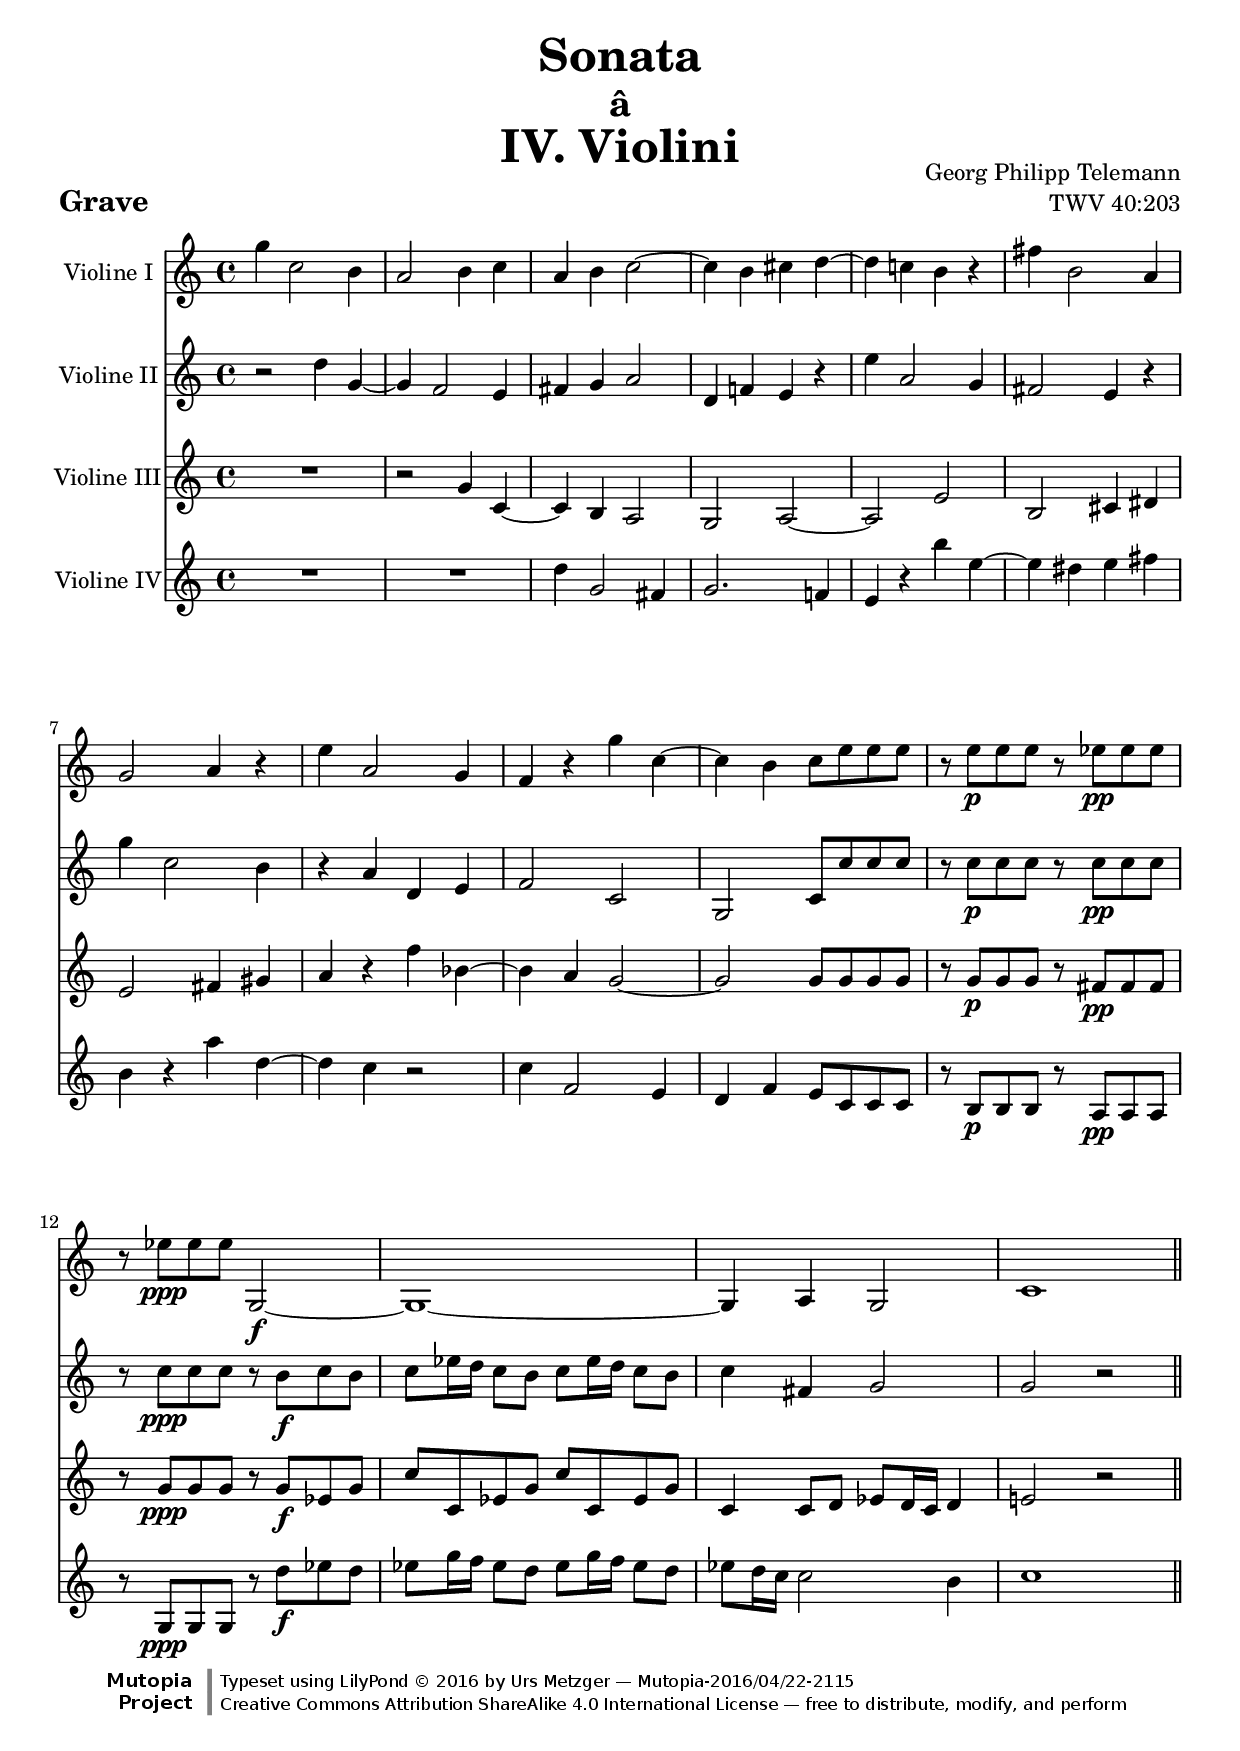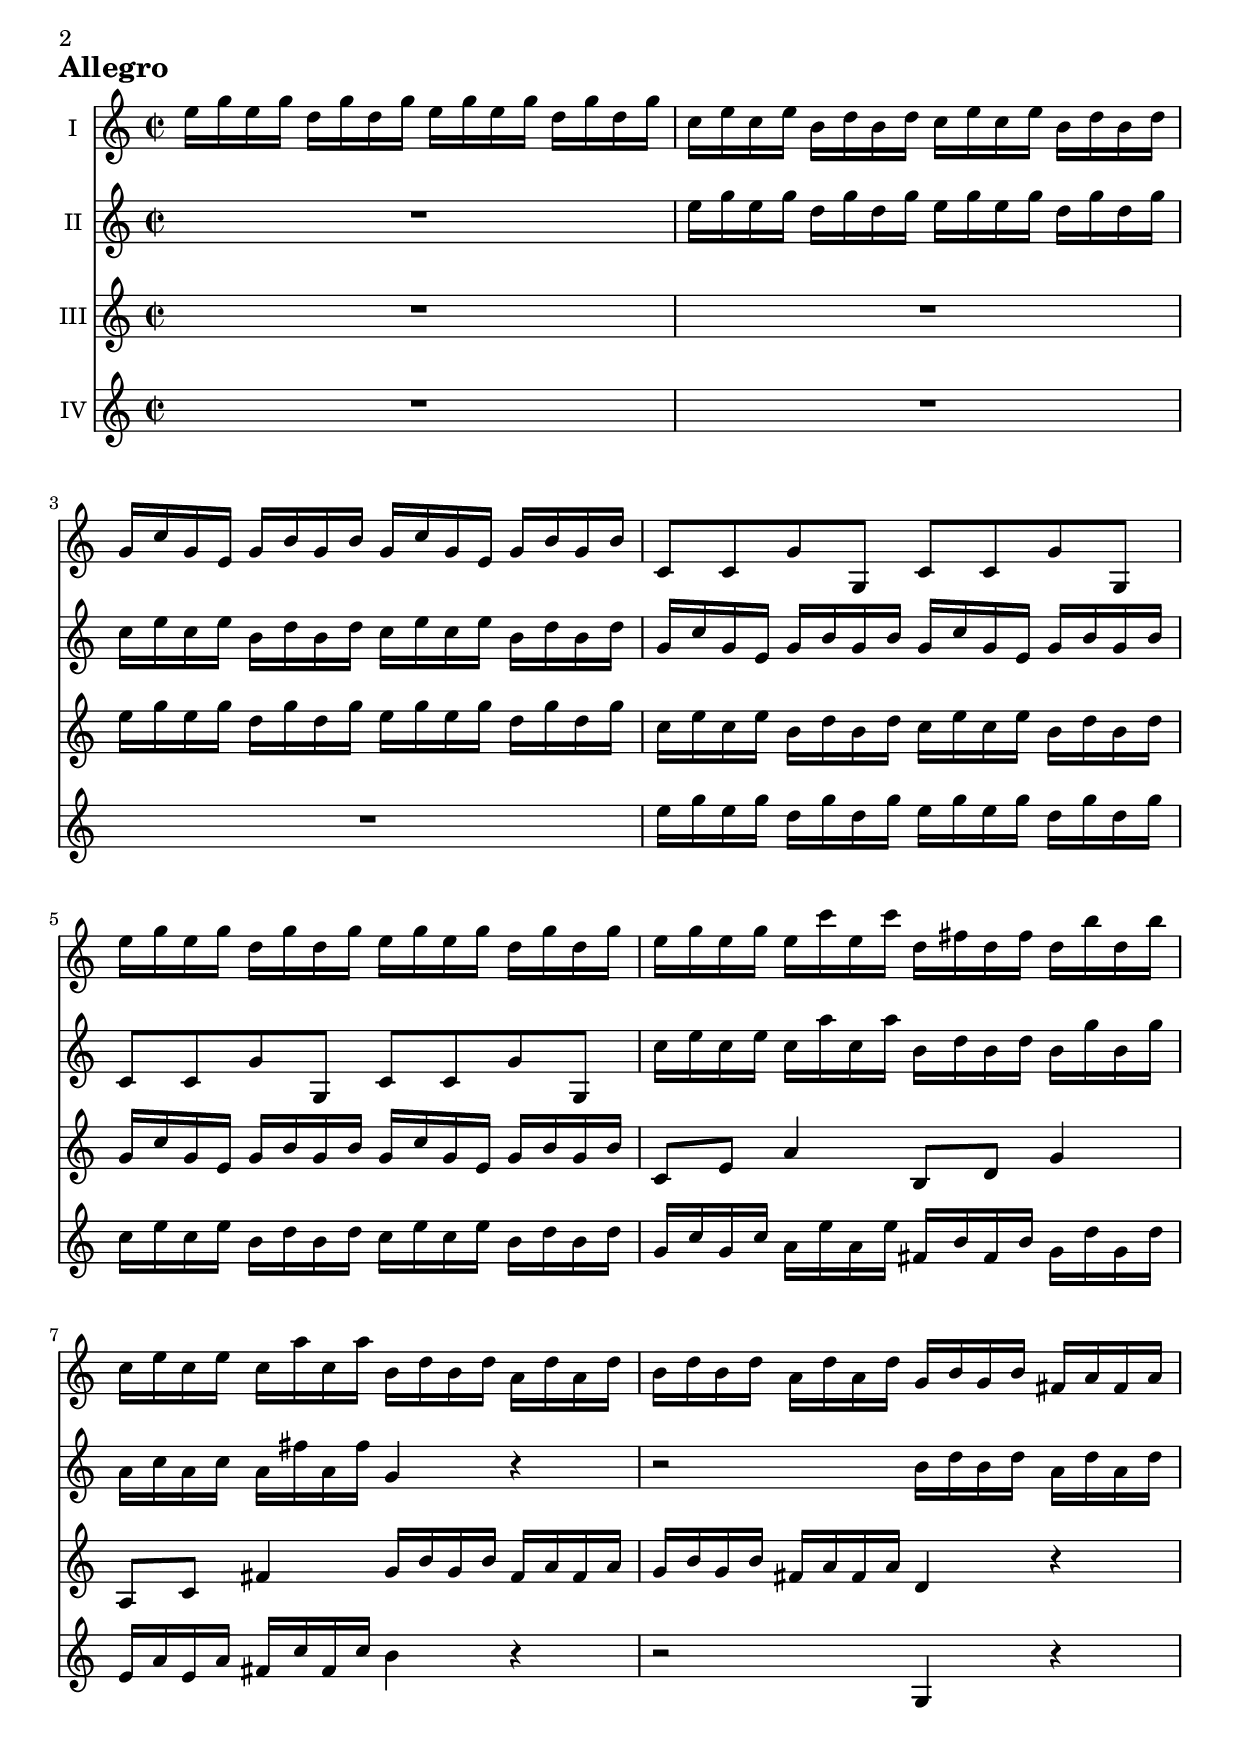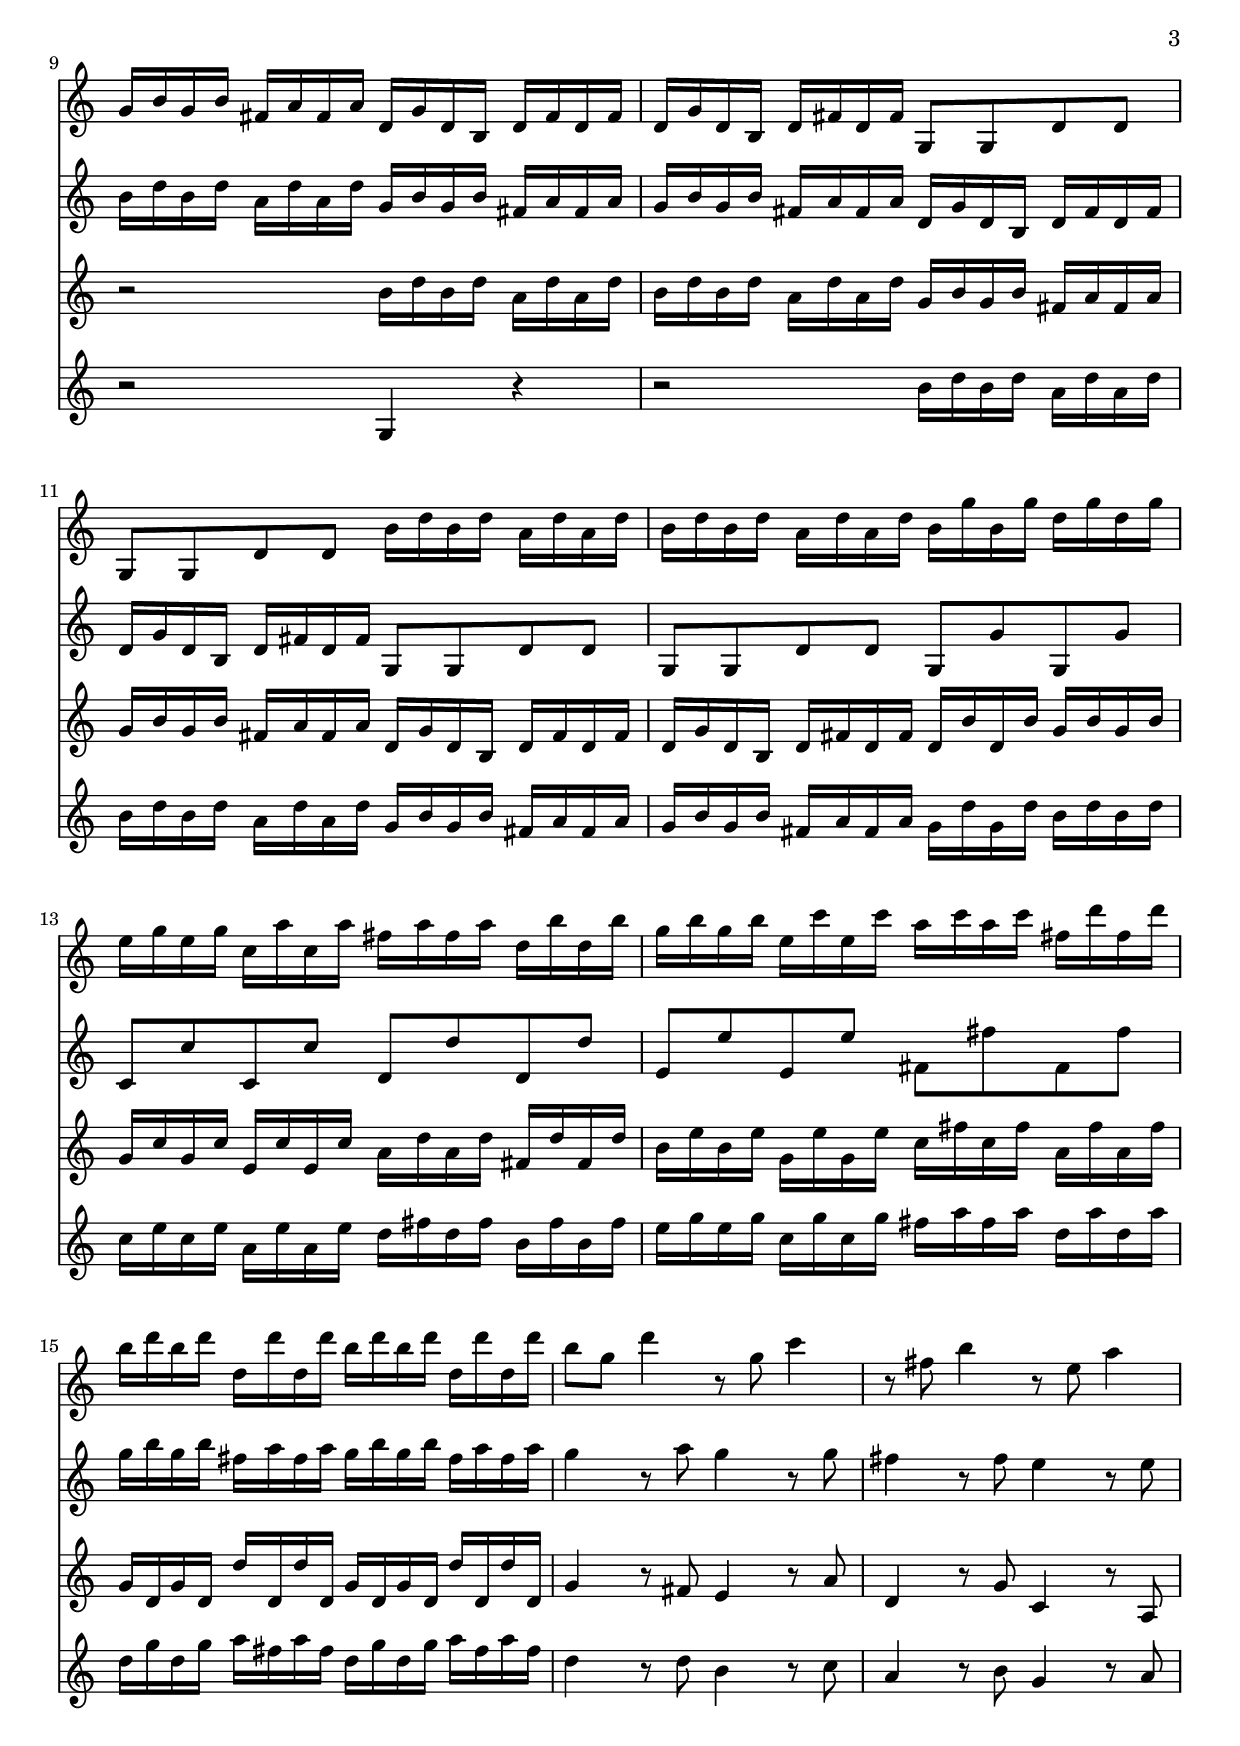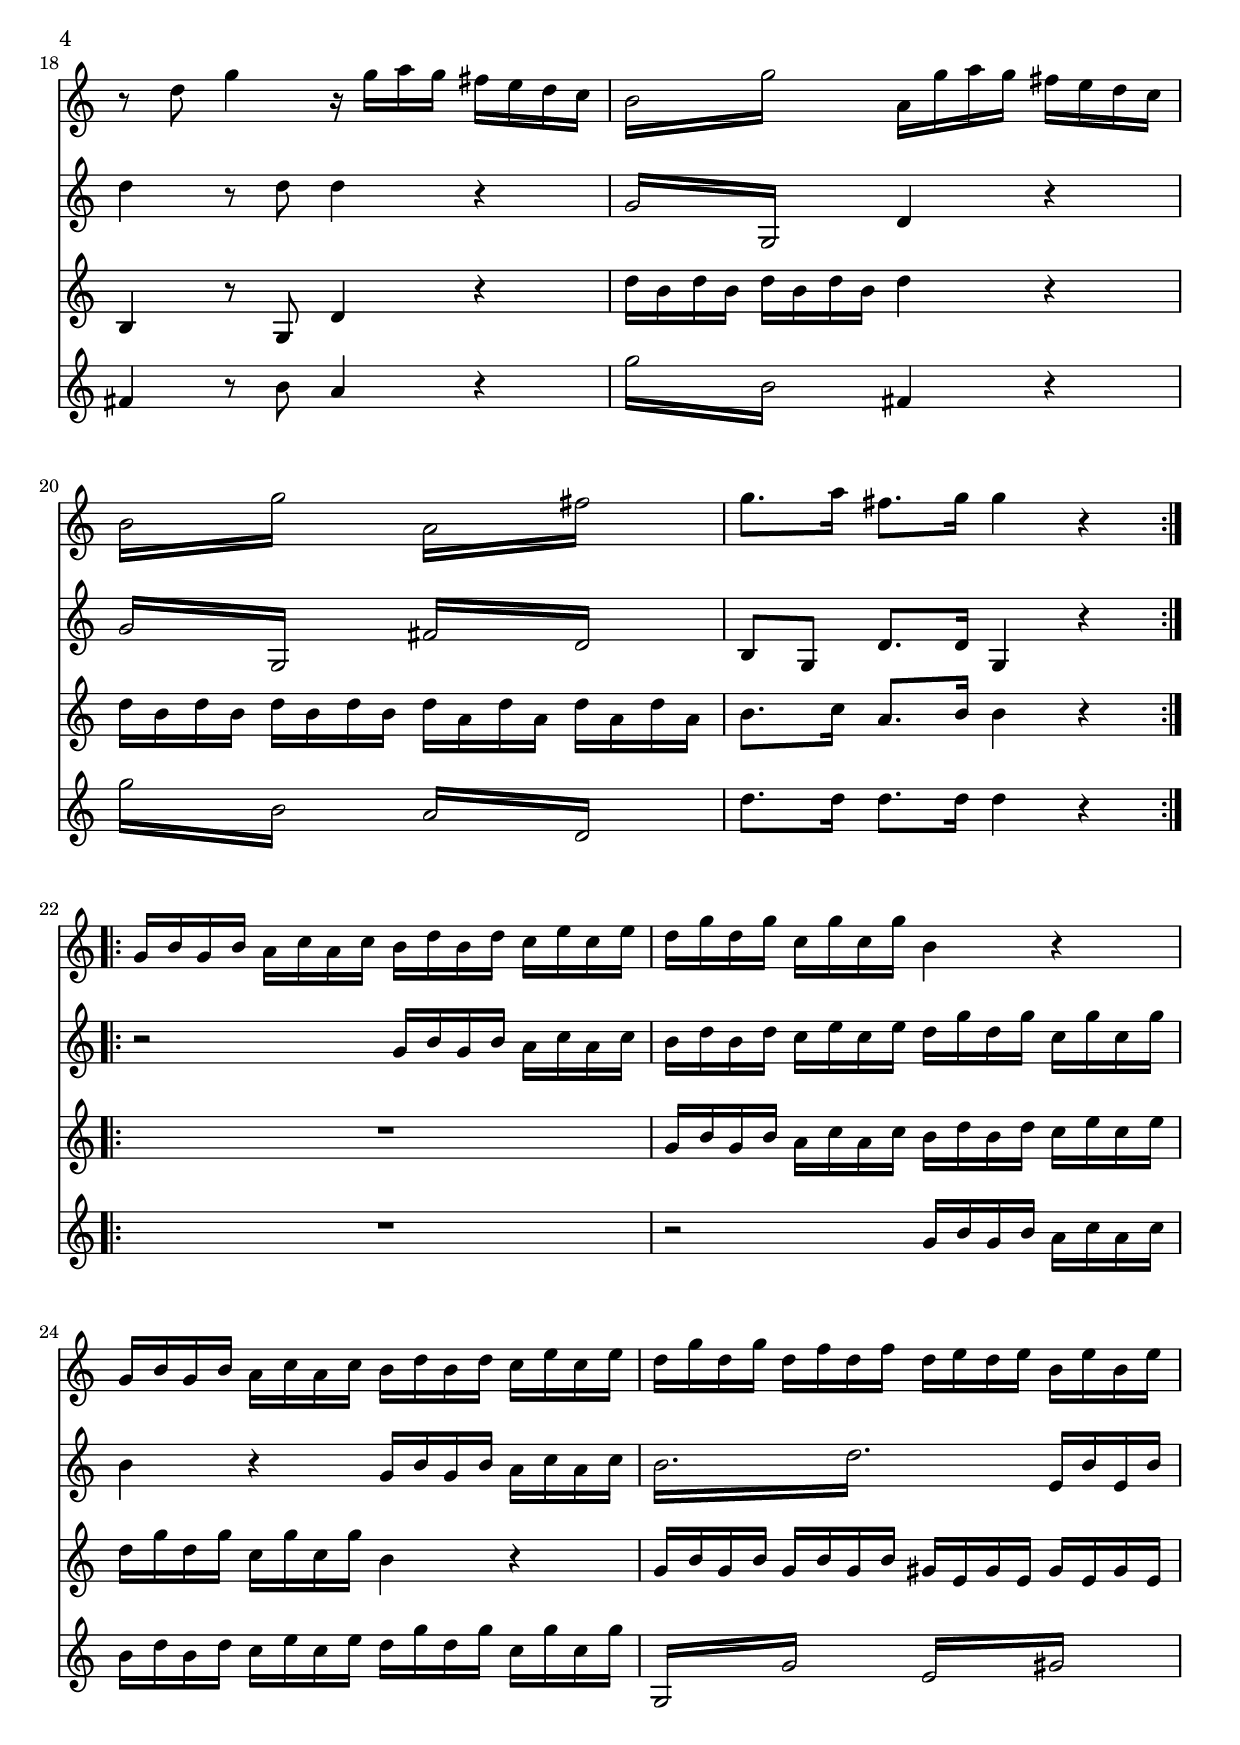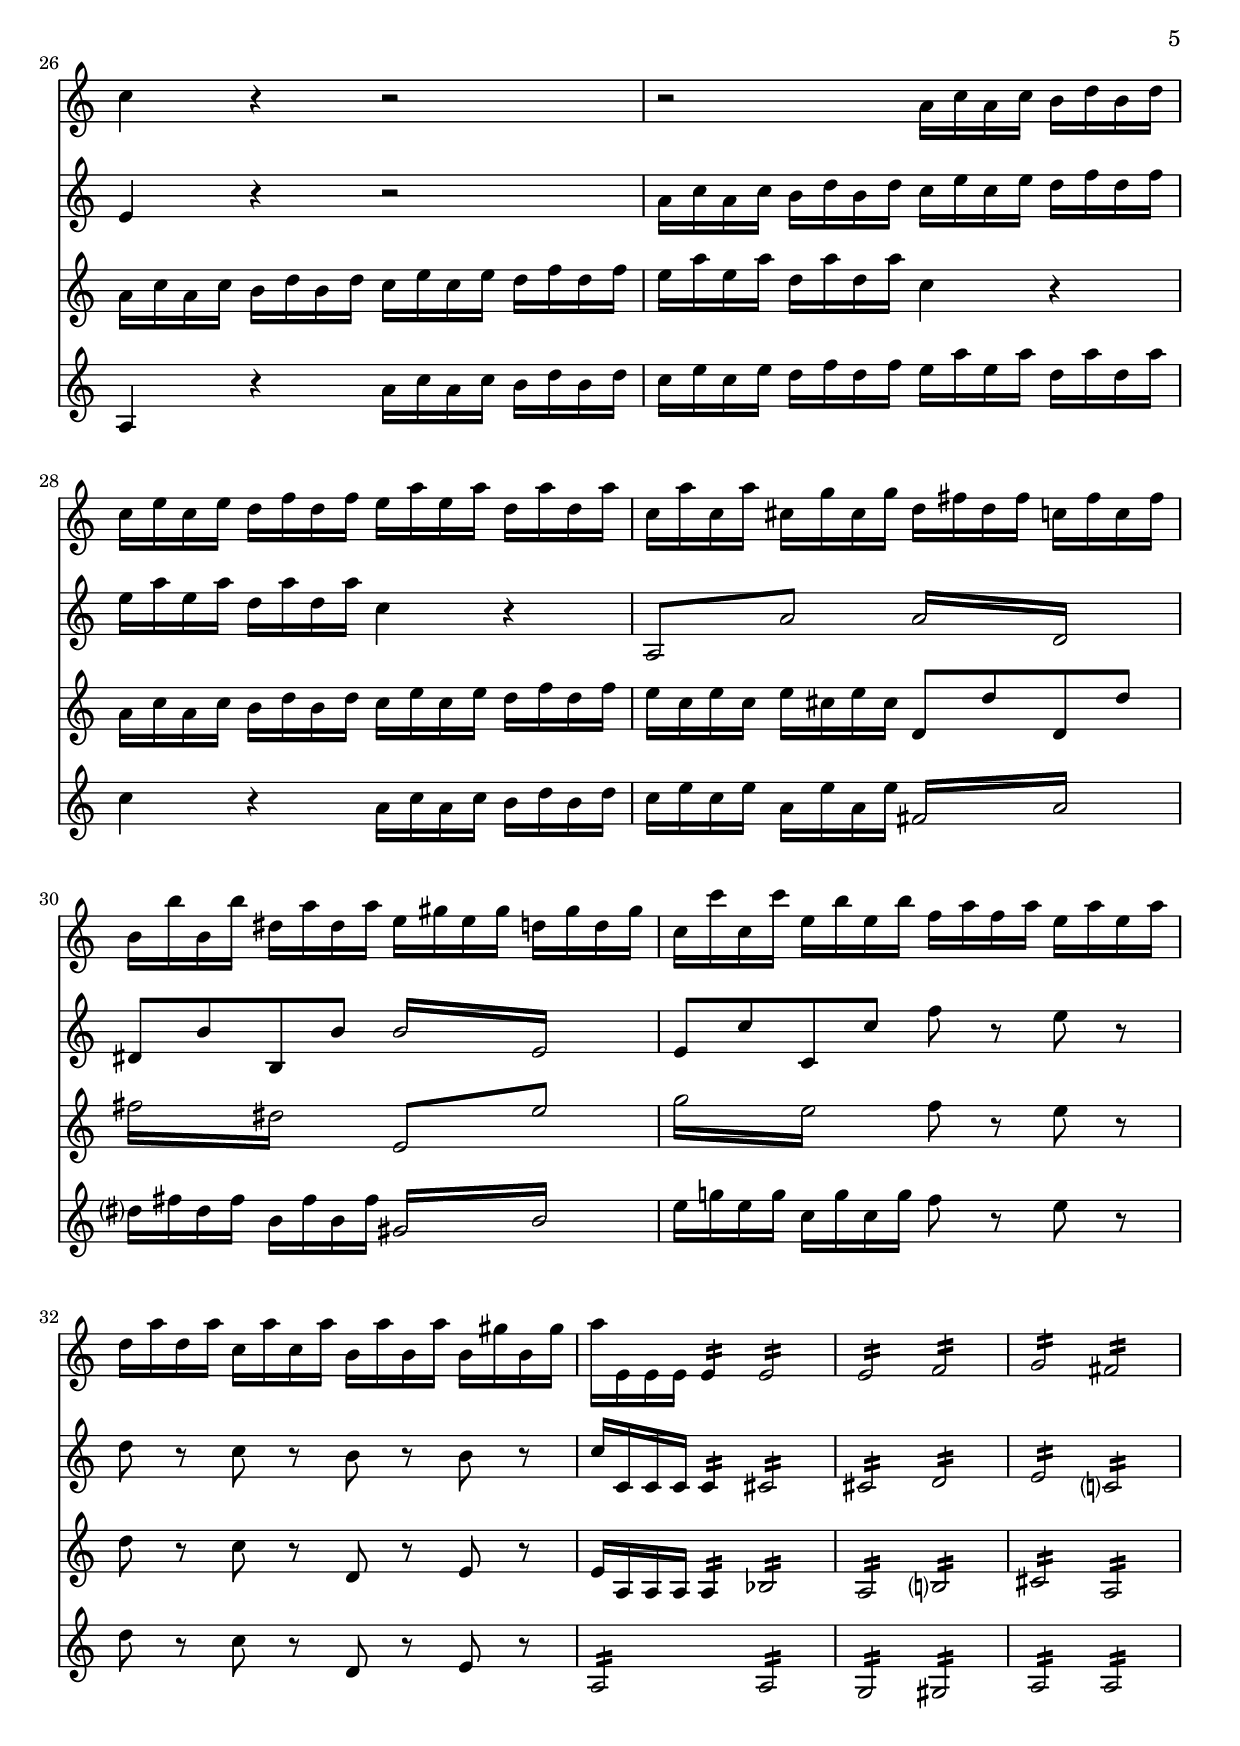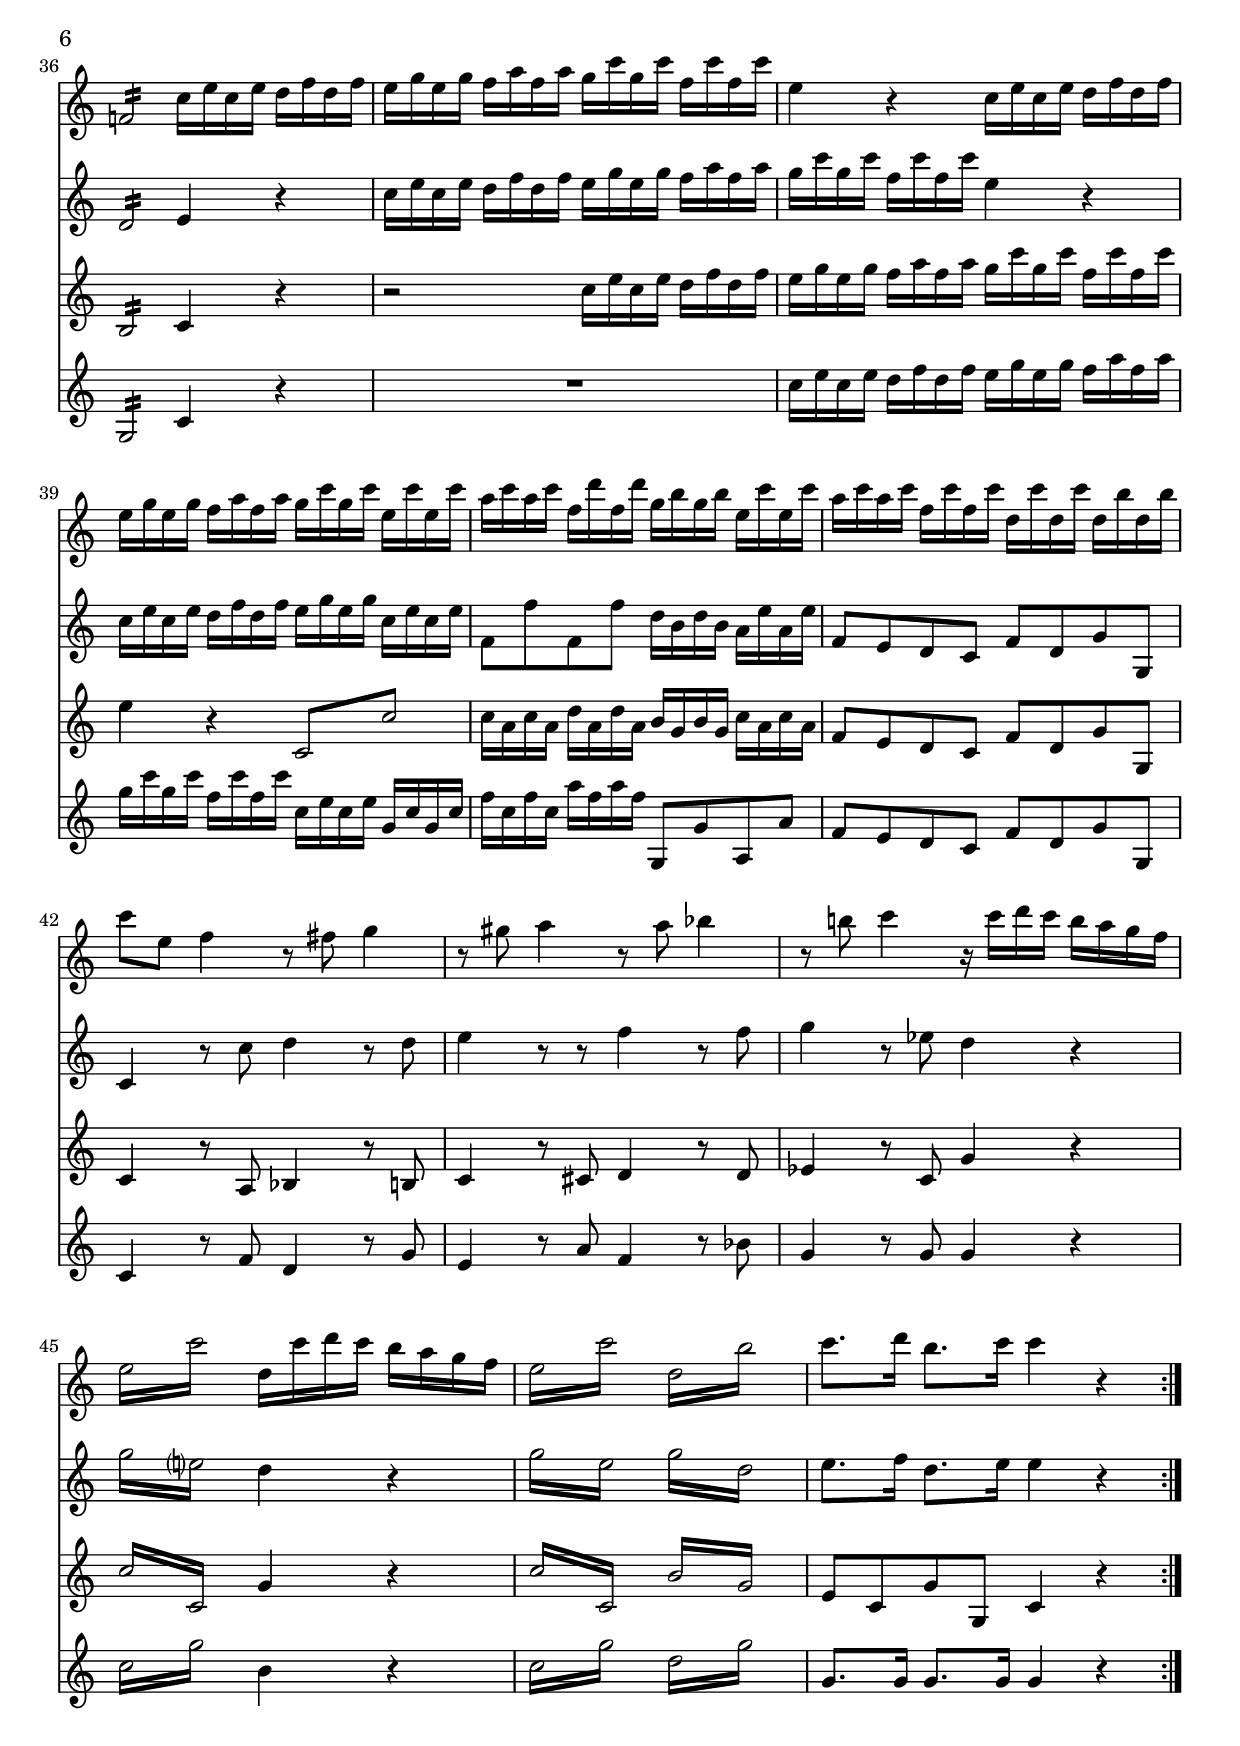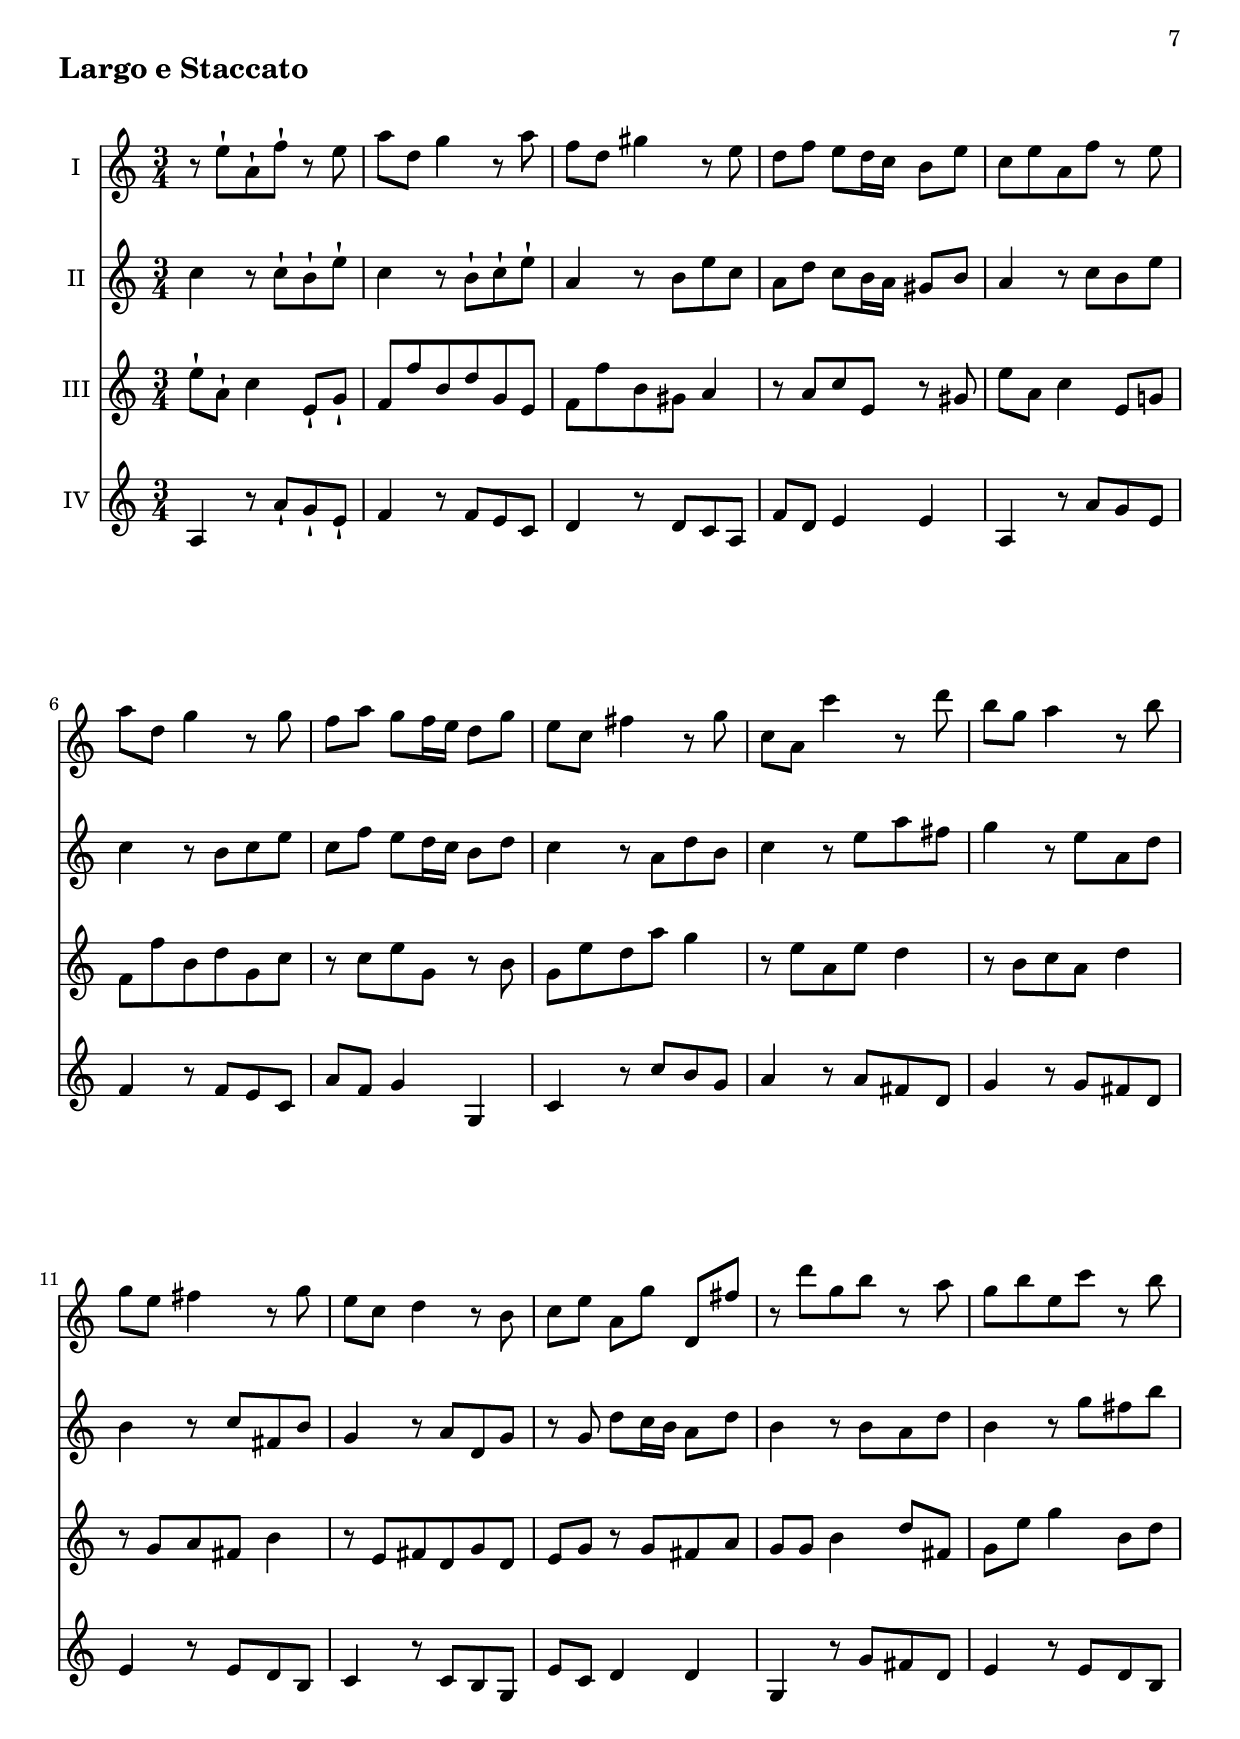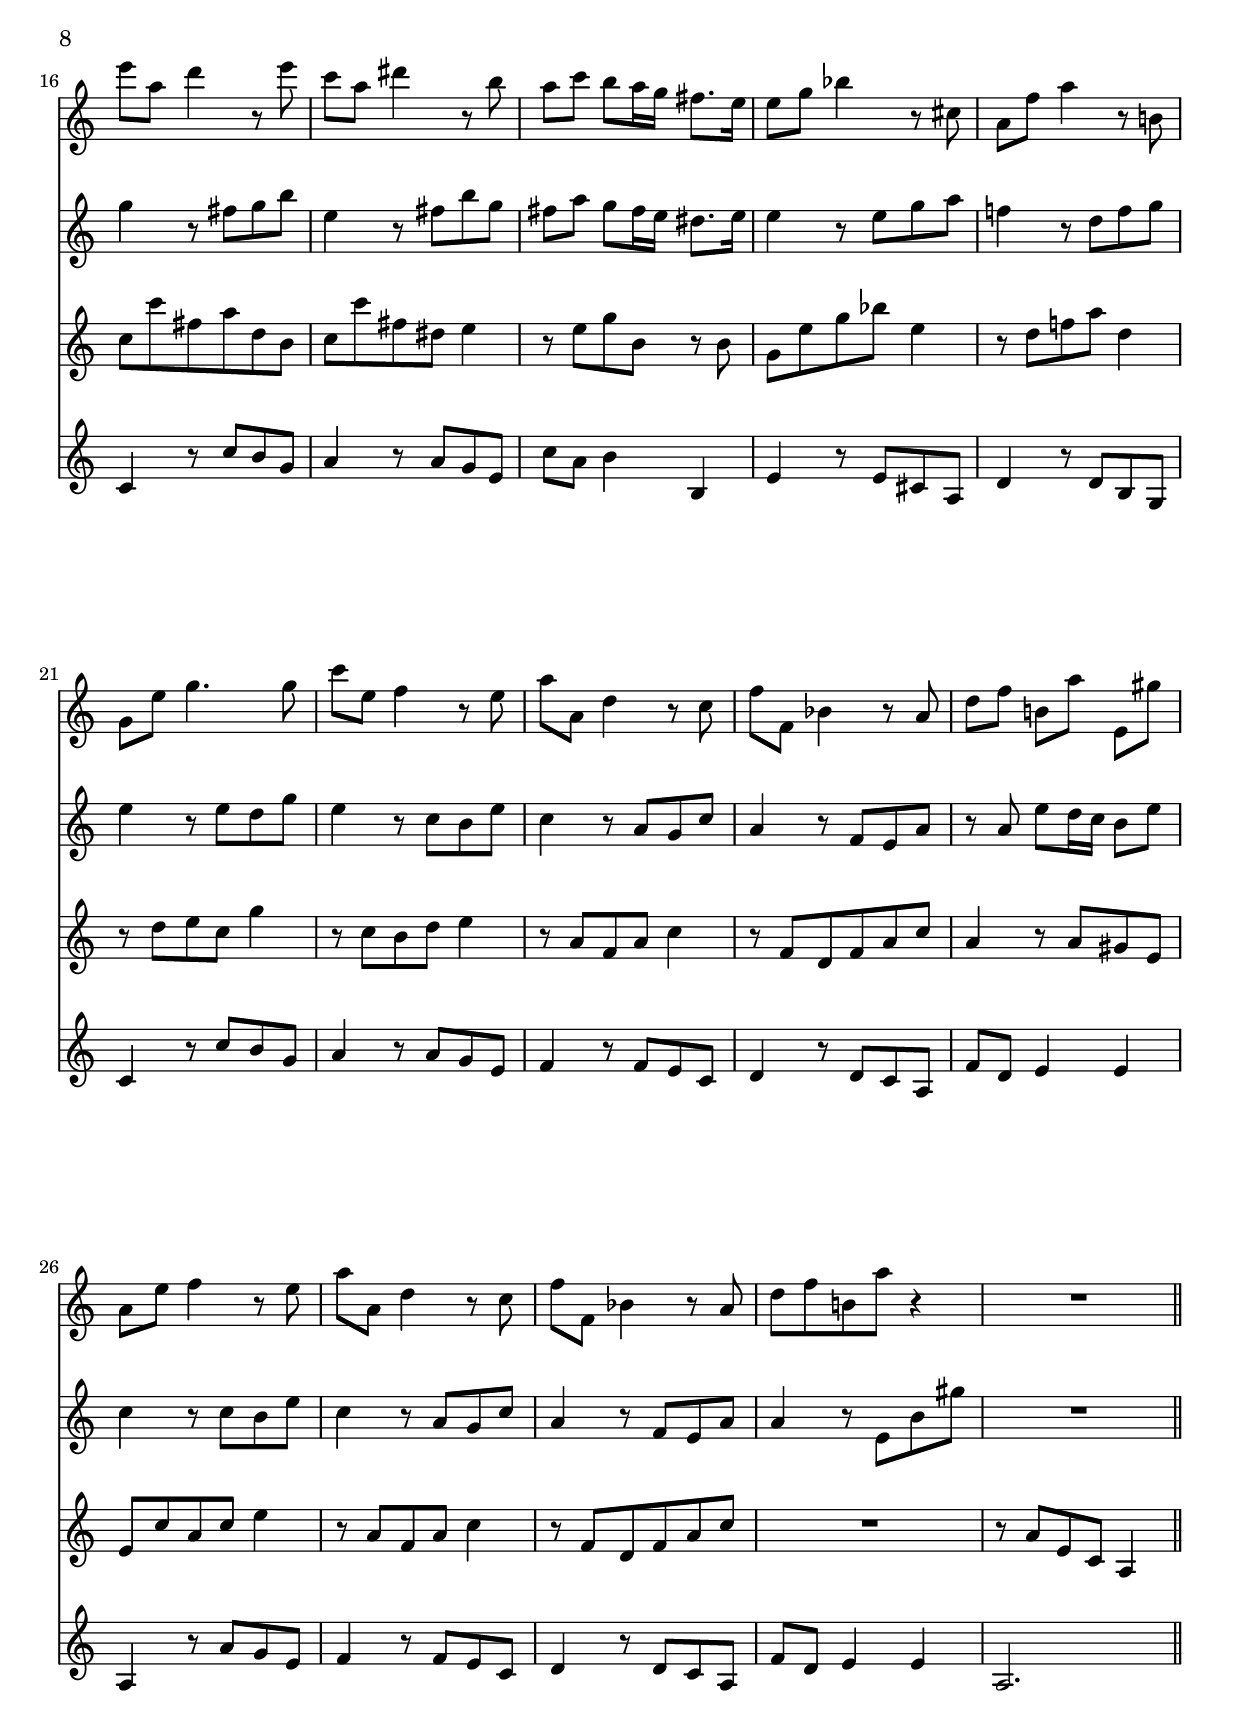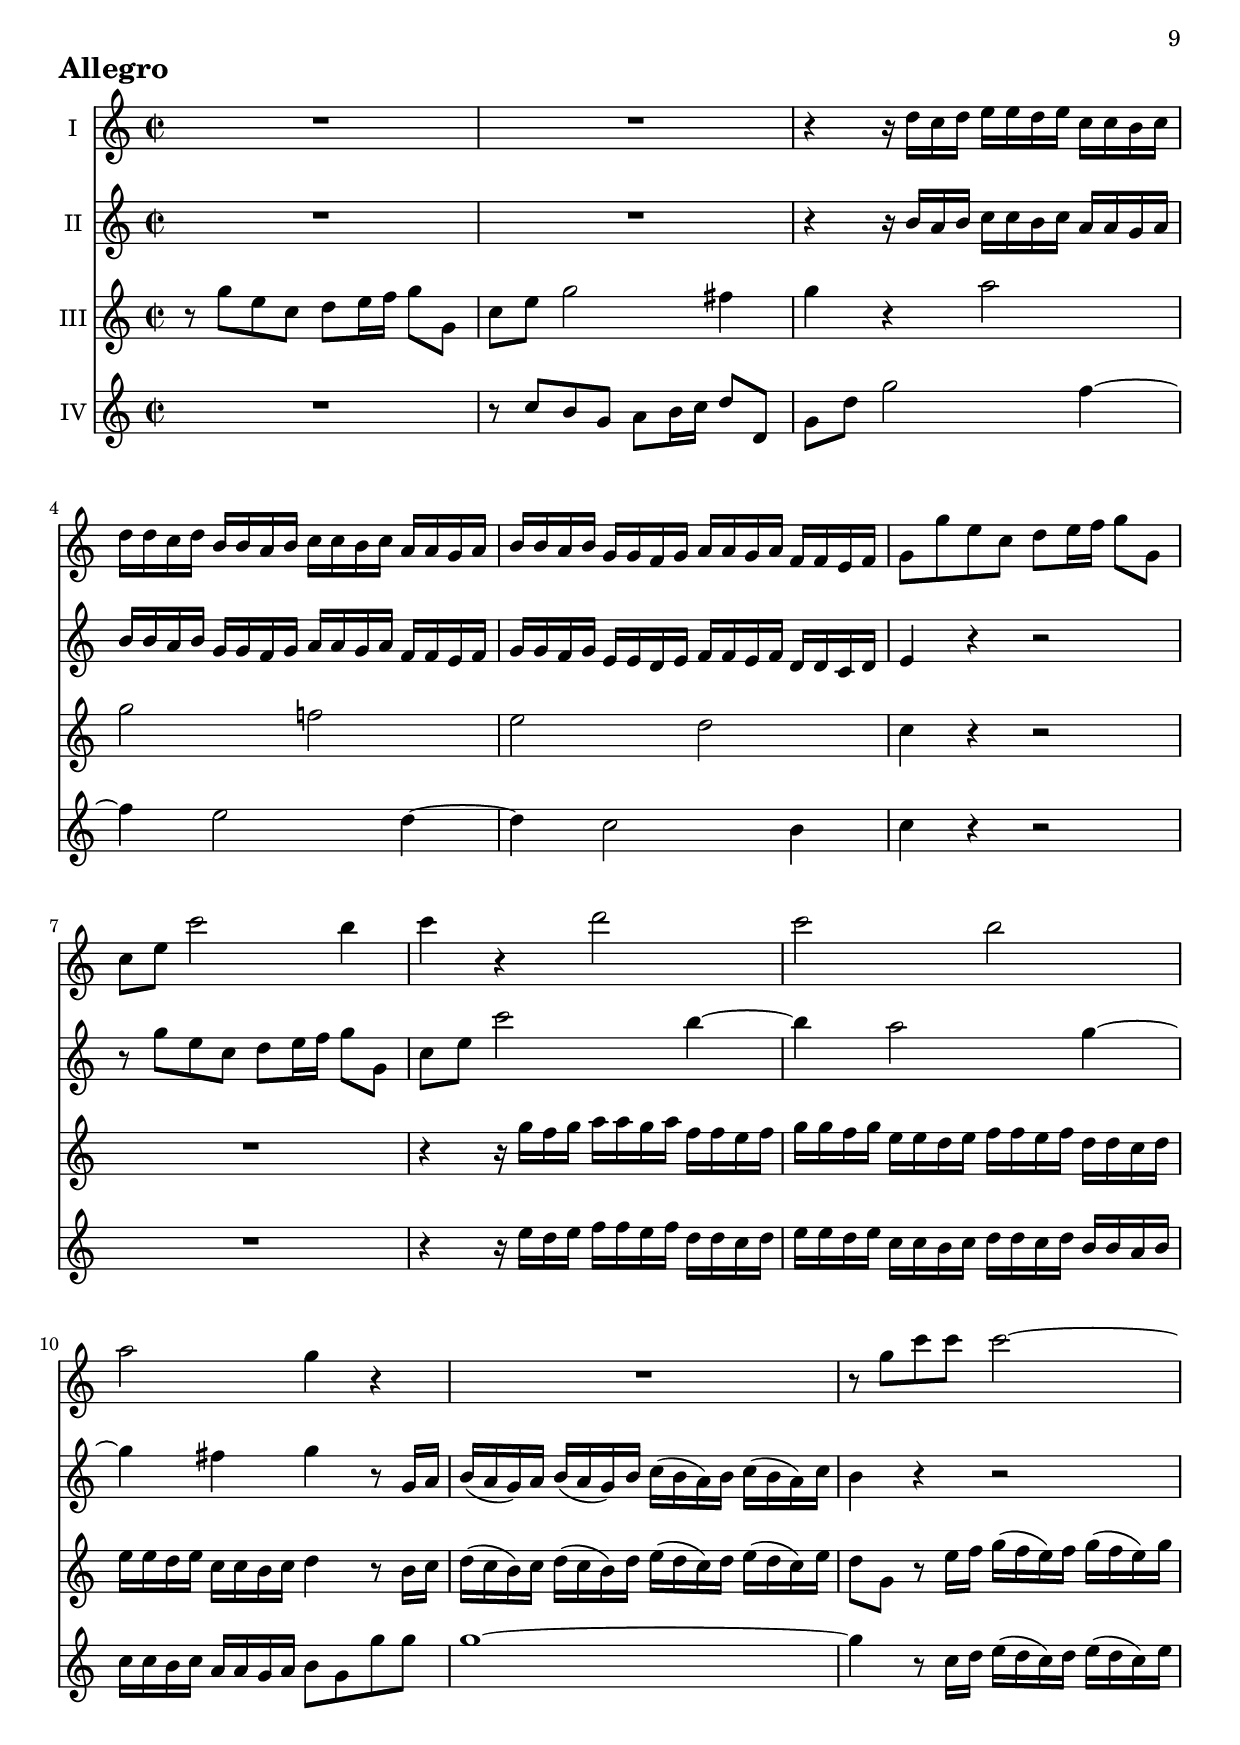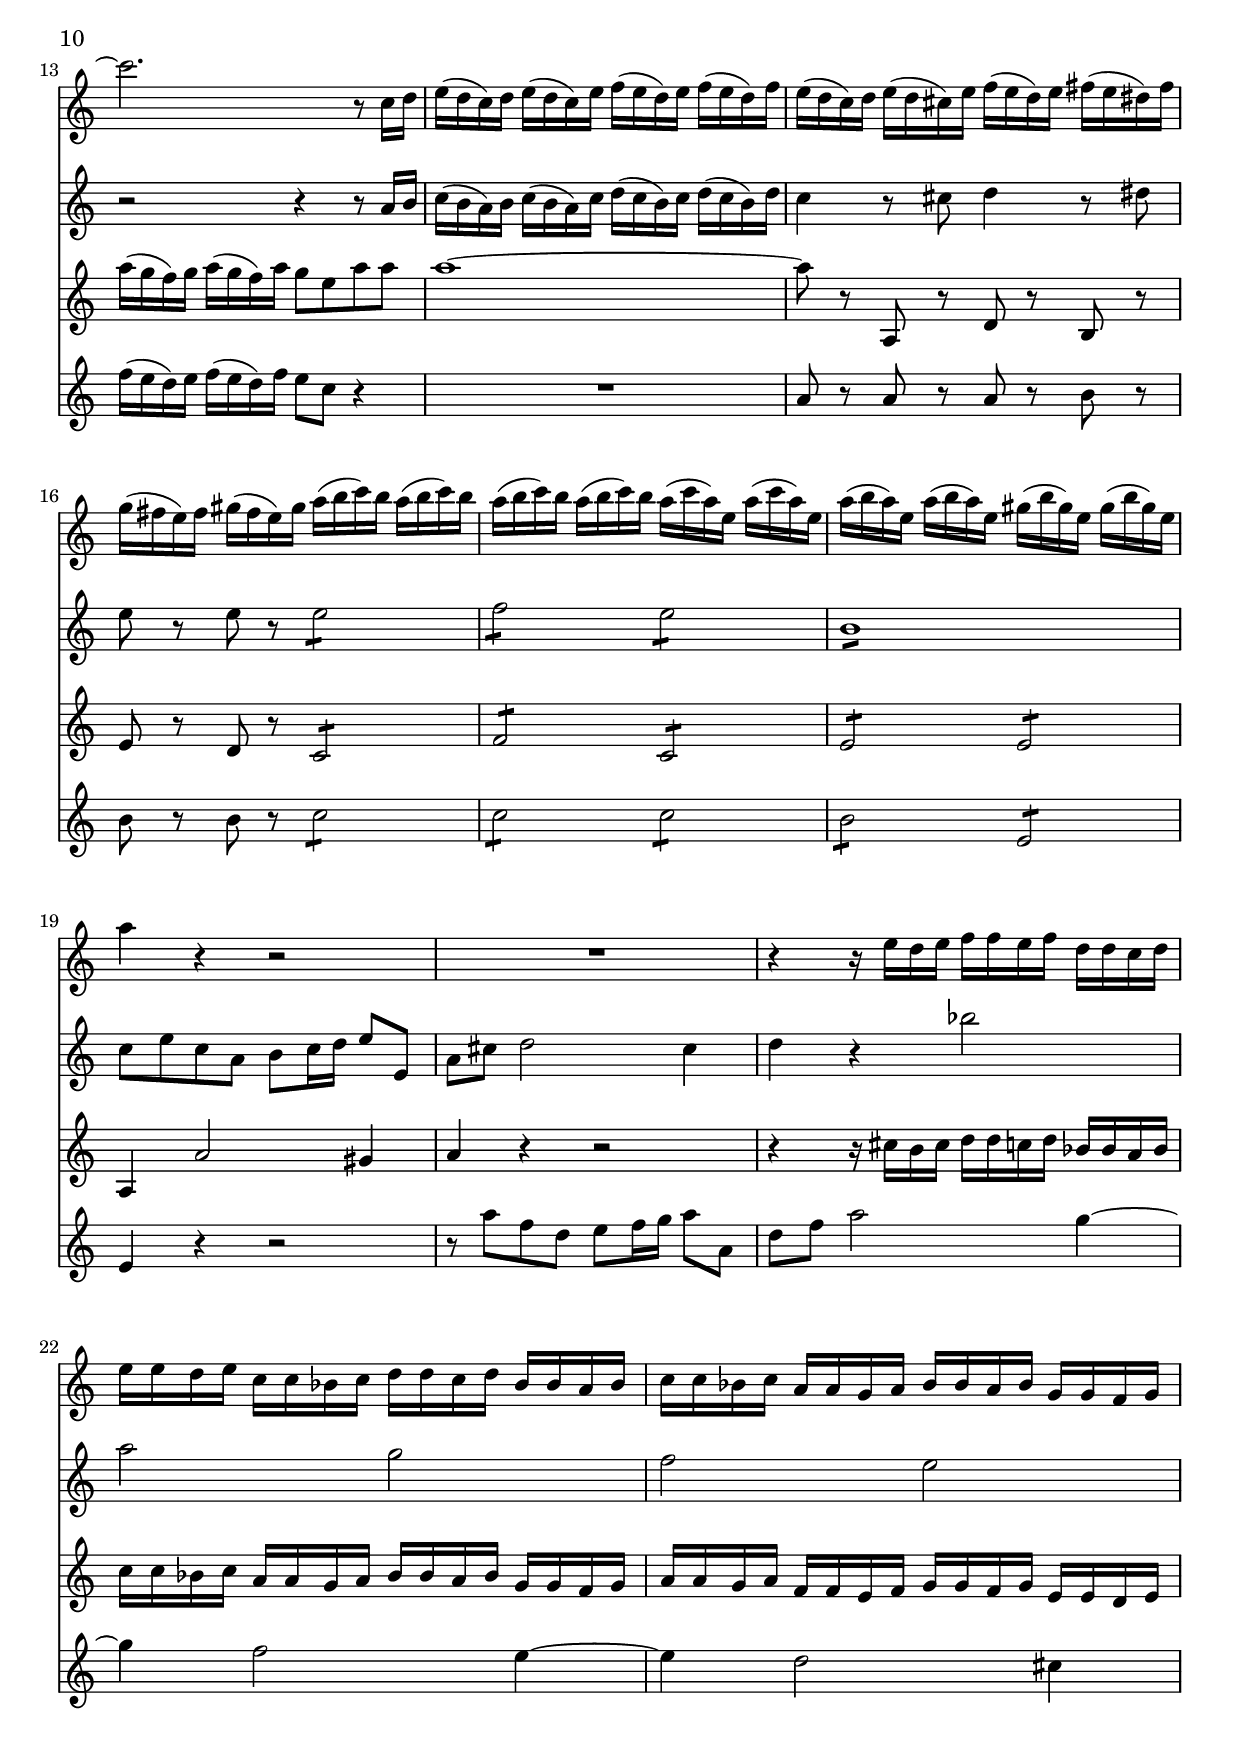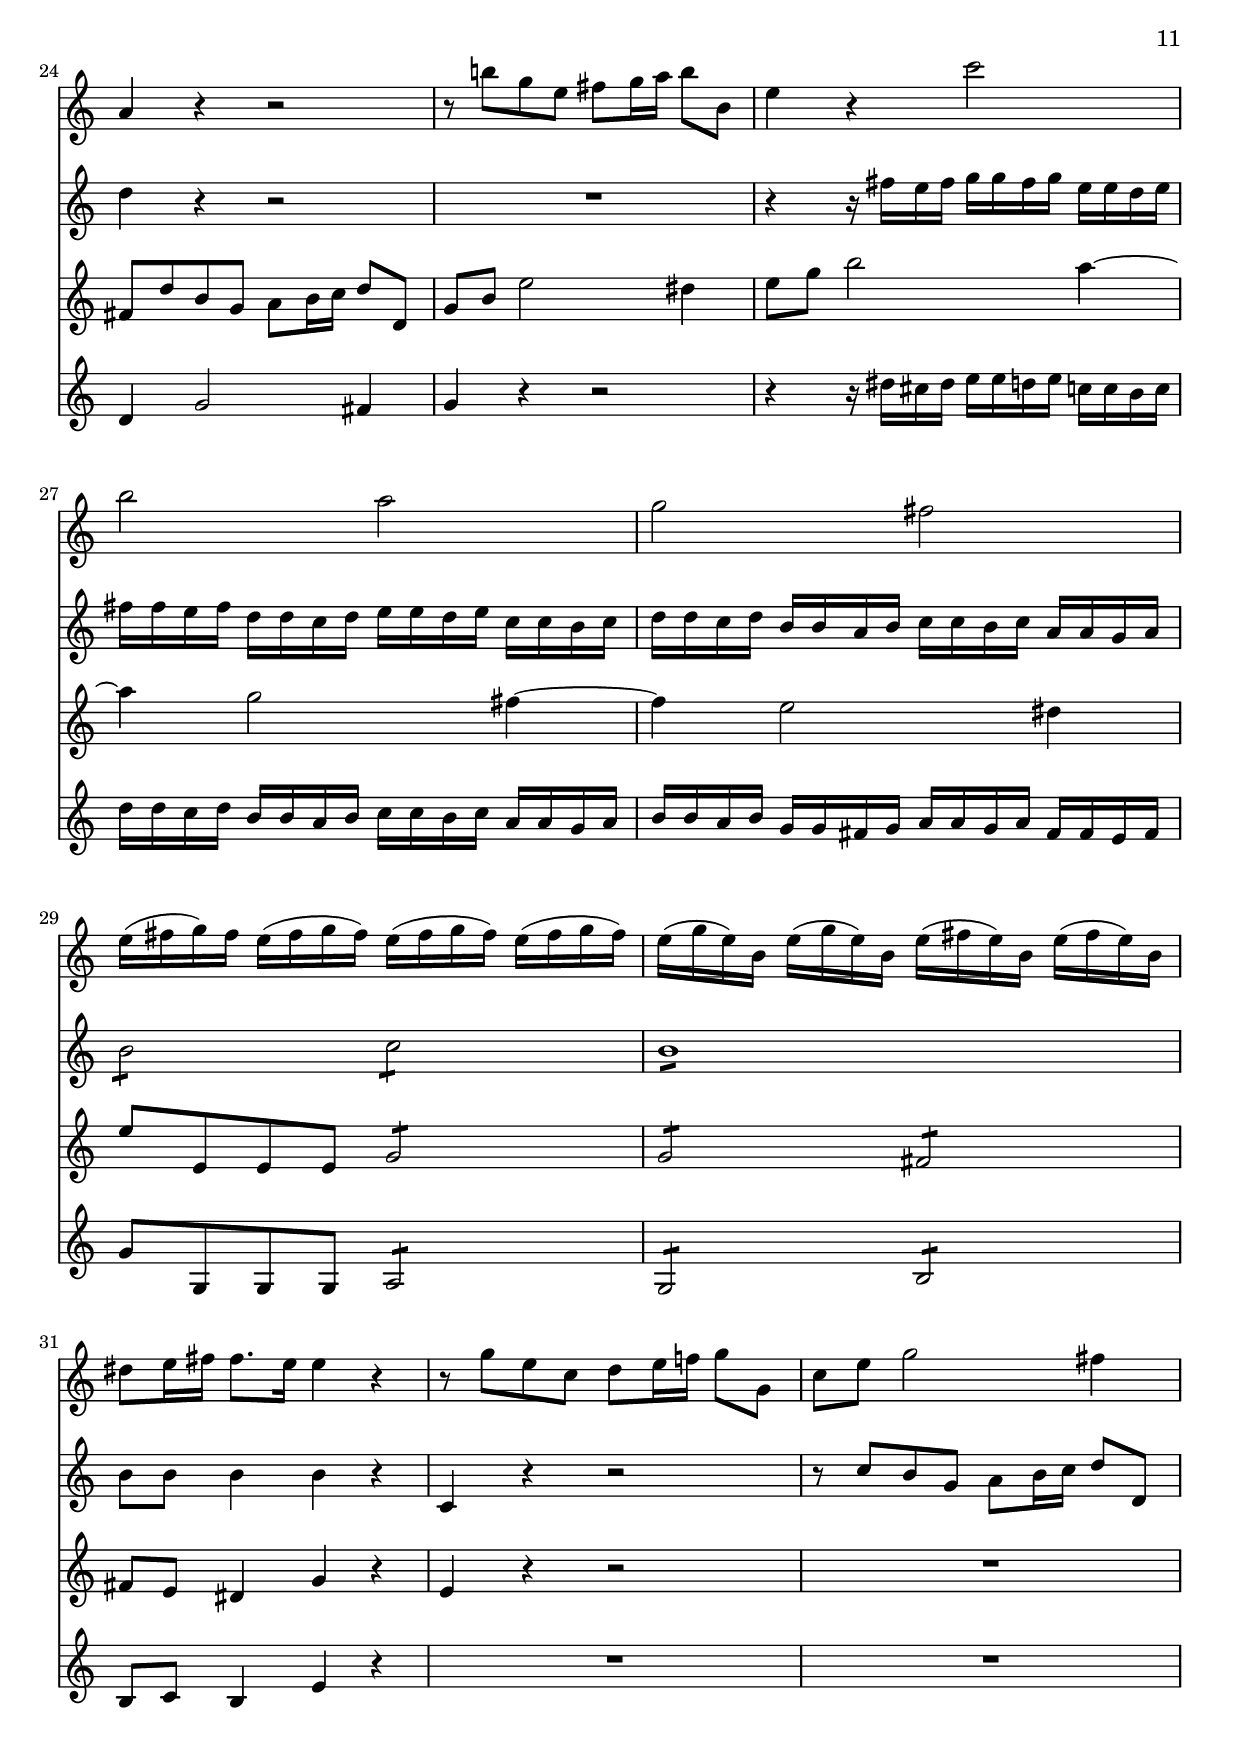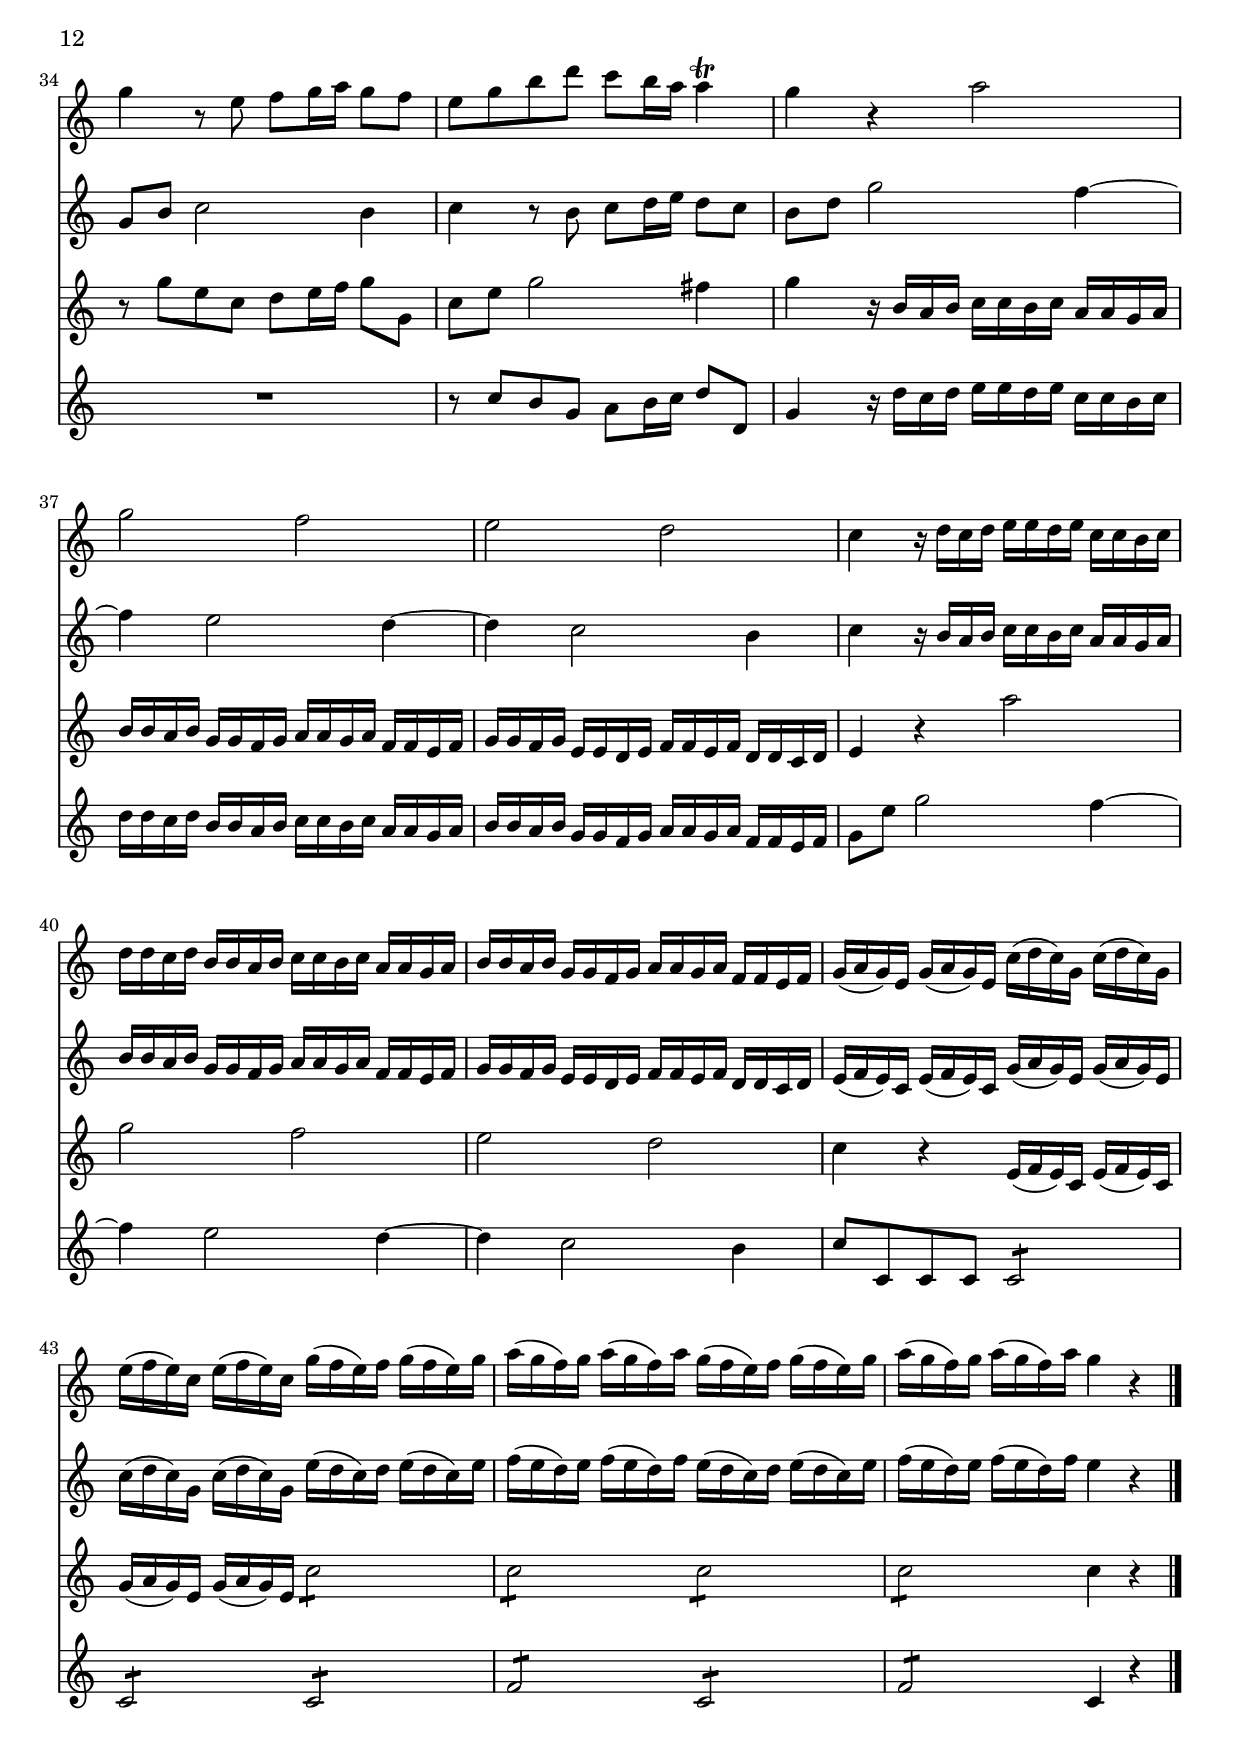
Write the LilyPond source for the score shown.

\version "2.18.2"
\language "deutsch"
\version "2.18.2"
\language "deutsch"

% Grave %%%%%%%%%%%%%%%%%%%%%%%%%%%%%%%%%%%%%%%%%%%%%%%%%%%%%%%%%%%%%%%

graveGlobal = {
  \compressFullBarRests
  \set Score.tempoHideNote = ##t
  \key c \major
  \time 4/4
  \tempo 4=64
}

graveAViolinI = \relative g'' {
  \graveGlobal
  g4 c,2 h4
  a2 h4 c
  a4 h c2~
  c4 h cis d~
  d4 c! h r
  fis'4 h,2 a4
  g2 a4 r
  e'4 a,2 g4
  f4 r g' c,~
  \barNumberCheck 10
  c4 h c8 e e e
  r8 e \p e e r es \pp es es
  r8 es \ppp es es g,,2~ \f
  g1~
  g4 a g2
  c1 \bar "||"
}

graveAViolinII = \relative d'' {
  \graveGlobal
  r2 d4 g,~
  g4 f2 e4
  fis4 g a2
  d,4 f! e r
  e'4 a,2 g4
  fis2 e4 r
  g'4 c,2 h4
  r4a d, e
  f2 c
  \barNumberCheck 10
  g2 c8 c' c c
  r8 c \p c c r c \pp c c
  r8 c \ppp c c r h \f c h
  c8 es16 d c8 h c es16 d c8 h
  c4 fis, g2
  g2 r \bar "||"
}

graveAViolinIII = \relative g' {
  \graveGlobal
  R1
  r2 g4 c,~
  c4 h a2
  g2 a~
  a2 e'
  h2 cis4 dis
  e2 fis4 gis
  a4 r f' b,~
  b4 a g2~
  \barNumberCheck 10
  g2 g8 g g g
  r8 g \p g g r fis \pp fis fis
  r8 g \ppp g g r8 g \f es g
  c8 c, es g c c, es g
  c,4 c8 d es d16 c d4
  e!2 r \bar "||"
}

graveAViolinIV = \relative d'' {
  \graveGlobal
  R1*2
  d4 g,2 fis4
  g2. f!4
  e4 r h'' e,~
  e4 dis e fis
  h,4 r a' d,~
  d4 c r2
  c4 f,2 e4
  \barNumberCheck 10
  d4 f  e8 c c c
  r8 h \p h h r a \pp a a
  r8 g \ppp g g r d'' \f es d
  es8 g16 f es8 d es g16 f es8 d
  es8  d16 c c2 h4
  c1 \bar "||"
}

% Allegro %%%%%%%%%%%%%%%%%%%%%%%%%%%%%%%%%%%%%%%%%%%%%%%%%%%%%%%%%%%%%%%

allegroGlobal = {
  \compressFullBarRests
  \set Score.tempoHideNote = ##t
  \key c \major
  \time 2/2
  \tempo 4 = 130
  \set Timing.beamExceptions = #'()
  \set Timing.baseMoment = #(ly:make-moment 1/4)
  \set Timing.beatStructure = #'(1 1 1 1)
  \set Timing.beamExceptions =
  #'((end . ( ((1 . 8) . (4 4 4 ))   ;rule for 1/8 beams -- end each 1/2
              ((1 . 16) . (4 4 4 ))  ;rule for 1/16 beams -- end each 1/4
              )))
}

allegroAViolinI = \relative e'' {
  \allegroGlobal
  \repeat volta 2 {
    e16  g e g d g d g e g e g d g d g
    c,16 e c e h d h d c e c e h d h d
    g,16 c g e g h g h g c g e g h g h
    c,8 c g' g, c c g' g,
    e''16 g e g d g d g e g e g d g d g
    e16 g e g e c' e, c' d, fis d fis d h' d, h'
    c,16 e c e c a' c, a' h, d h d a d a d
    h16 d h d a d a d g, h g h fis a fis a
    g16 h g h fis a fis a d, g d h d fis d fis
    \barNumberCheck 10
    d 16 g d h d fis d fis g,8 g d' d
    g,8 g d' d h'16 d h d a d a d
    h16 d h d a d a d h g' h, g' d g d g
    e16 g e g c, a' c, a' fis a fis a d, h' d, h'
    g16 h g h e, c' e, c' a c a c fis, d' fis, d'
    h16 d h d d, d' d, d' h  d h d d, d' d, d'
    h8 g d'4 r8 g, c4
    r8 fis, h4 r8 e, a4
    r8 d, g4 r16 g a g fis e d c
    \repeat tremolo 4 { h16 g' }
    a, g' a g fis e d c
    \barNumberCheck 20
    \repeat tremolo 4 { h16 g' } \repeat tremolo 4 { a, fis' }
    g8. a16 fis8. g16 g4 r
  } \break
  \repeat volta 2 {
    g,16 h g h a c a c h d h d c e c e
    d16 g d g c, g' c, g' h,4 r
    g16 h g h a c a c h d h d c e c e
    d16 g d g d f d f d e d e h e h e
    c4 r r2
    r2 a16 c a c h d h d
    c16 e c e d f d f e a e a d, a' d, a'
    c,16 a' c, a' cis, g' cis, g' d fis d fis c fis c fis
    \barNumberCheck 30
    h,16 h' h, h' dis, a' dis, a' e gis e gis d! gis d gis
    c,16 c' c, c' e, h' e, h' f a f a e a e a
    d,16 a' d, a' c, a' c, a' h, a' h, a' h, gis' h, gis'
    a16 e, e e e4:16 e2:
    e2: f2:
    g2: fis2:
    f!2: c'16 e c e d f d f
    e16 g e g f a f a g c g c f, c' f, c'
    e,4 r c16 e c e d f d f
    e16 g e g f a f a g c g c e, c' e, c'
    \barNumberCheck 40
    a16 c a c f, d' f, d' g, h g h e, c' e, c'
    a16 c a c f, c' f, c' d, c' d, c' d, h' d, h'
    c8 e, f4 r8 fis g4
    r8 gis a4 r8 a b4
    r8 h! c4 r16 c d c h a g f
    \repeat tremolo 4 { e16 c' } d, c' d c h a g f
    \repeat tremolo 4 { e16 c' } \repeat tremolo 4 { d, h' }
    c8. d16 h8. c16 c4 r
  }
}

allegroAViolinII = \relative e'' {
  \allegroGlobal
  \repeat volta 2 {
    R1
    e16 g e g d g d g e g e g d g d g
    c,16 e c e h d h d c e c e h d h d
    g,16 c g e g h g h g c g e g h g h
    c,8 c g' g, c c g' g,
    c'16 e c e c a' c, a' h, d h d h g' h, g'
    a,16 c a c a fis' a, fis' g,4 r
    r2 h16 d h d a d a d
    h16 d h d a d a d g, h g h fis a fis a
    \barNumberCheck 10
    g16 h g h fis a fis a d, g d h d fis d fis
    d16 g d h d fis d fis g,8 g d' d
    g,8 g d' d g, g' g, g'
    c,8 c' c, c' d, d' d, d'
    e,8 e' e, e' fis, fis' fis, fis'
    g16 h g h fis a fis a g h g h fis a fis a
    g4 r8 a g4 r8 g
    fis4 r8 fis e4 r8 e
    d4 r8 d d4 r
    \repeat tremolo 4 { g,16 g, } d'4 r
    \barNumberCheck 20
    \repeat tremolo 4 { g16 g, } \repeat tremolo 4 { fis' d }
    h8 g d'8. d16 g,4 r
  }
  \repeat volta 2 {
    r2 g'16 h g h a c a c
    h16 d h d c e c e d g d g c, g' c, g'
    h,4 r g16 h g h a c a c
    \repeat tremolo 6 { h16 d } e, h' e, h'
    e,4 r r2
    a16 c a c h d h d c e c e d f d f
    e16 a e a d, a' d, a' c, 4 r
    \repeat tremolo 2 { a,8 a' } \repeat tremolo 4 { a16 d, }
    \barNumberCheck 30
    dis8 h' h, h' \repeat tremolo 4 { h16 e, }
    e8 c' c, c' f r e r
    d8 r c r h r h r
    c16 c, c c c4:16 cis2:
    cis2: d2:
    e2: c?2:
    d2: e4 r
    c'16 e c e d f d f e g e g f a f a
    g16 c g c f, c' f, c' e,4 r
    c16 e c e d f d f e g e g c, e c e
    \barNumberCheck 40
    f,8 f' f, f' d16 h d h a e' a, e'
    f,8 e d c f d g g,
    c4 r8 c' d4 r8 d
    e4 r8 r f4 r8 f
    g4 r8 es d4 r
    \repeat tremolo 4 { g16 e? } d4 r
    \repeat tremolo 4 { g16 e } \repeat tremolo 4 { g d }
    e8. f16 d8. e16 e4 r
  }
}

allegroAViolinIII = \relative e'' {
  \allegroGlobal
  \repeat volta 2 {
    R1*2
    e16 g e g d g d g e g e g d g d g
    c,16 e c e h d h d c e c e h d h d
    g,16 c g e g h g h g c g e g h g h
    c,8 e a4 h,8 d g4
    a,8 c fis4 g16 h g h fis a fis a
    g16 h g h fis a fis a d,4 r
    r2 h'16 d h d a d a d
    \barNumberCheck 10
    h16 d h d a d a d g, h g h fis a fis a
    g16 h g h fis a fis a d, g d h d fis d fis
    d16 g d h d fis d fis d h' d, h' g h g h
    g16 c g c e, c' e, c' a d a d fis, d' fis, d'
    h16 e h e g, e' g, e' c fis c fis a, fis' a, fis'
    g,16 d g d d' d, d' d, g d g d d' d, d' d,
    g4 r8 fis e4 r8 a
    d,4 r8 g c,4 r8 a
    h4 r8 g d'4 r
    d'16 h d h d h d h d4 r
    \barNumberCheck 20
    d16 h d h d h d h d a d a d a d a
    h8. c16 a8. h16 h4 r
  } \break
  \repeat volta 2 {
    R1
    g16 h g h a c a c h d h d c e c e
    d16 g d g c, g' c, g' h,4 r
    g16 h g h g h g h gis e gis e gis e gis e
    a16 c a c h d h d c e c e d f d f
    e16 a e a d, a' d, a' c,4 r
    a16 c a c h d h d c e c e d f d f
    e16 c e c e cis e cis d,8 d' d, d'
    \barNumberCheck 30
    \repeat tremolo 4 { fis16 dis } \repeat tremolo 2 {  e,8 e' }
    \repeat tremolo 4 { g16 e } f8 r e r
    d8 r c r d, r e r
    e16 a, a a a4:16 b2:
    a2: h?:
    cis: a:
    h: c4 r
    r2 c'16 e c e d f d f
    e16 g e g f a f a g c g c f, c' f, c'
    e,4 r \repeat tremolo 2 { c,8 c' }
    \barNumberCheck 40
    c16 a c a d a d a h g h g c a c a
    f8 e d c f d g g,
    c4 r8 a b4 r8 h
    c4 r8 cis d4 r8 d
    es4 r8 c g'4 r
    \repeat tremolo 4 { c16 c, } g'4 r
    \repeat tremolo 4 { c16 c, } \repeat tremolo 4 { h' g }
    e8 c g' g, c4 r
  }
}

allegroAViolinIV = \relative e'' {
  \allegroGlobal
  \repeat volta 2 {
    R1*3
    e16 g e g d g d g e g e g d g d g
    c,16 e c e h d h d c e c e h d h d
    g,16 c g c a e' a, e' fis, h fis h g d' g, d'
    e,16 a e a fis c' fis, c' h4 r
    r2 g,4 r
    r2 g4 r
    \barNumberCheck 10
    r2 h'16 d h d a d a d
    h16 d h d a d a d g, h g h fis a fis a
    g16 h g h fis a fis a g d' g, d' h d h d
    c16 e c e a, e' a, e' d fis d fis h, fis' h, fis'
    e16 g e g c, g' c, g' fis a fis a d, a' d, a'
    d,16 g d g a fis a fis d g d g a fis a fis
    d4 r8 d h4 r8 c
    a4 r8 h g4 r8 a
    fis4 r8 h a4 r
    \repeat tremolo 4 { g'16 h, } fis4 r
    \barNumberCheck 20
    \repeat tremolo 4 { g'16 h, } \repeat tremolo 4 { a d, }
    d'8. d16 d8. d16 d4 r
  } \break
  \repeat volta 2 {
    R1
    r2 g,16 h g h a c a c
    h16 d h d c e c e d g d g c, g' c, g'
    \repeat tremolo 4 { g,,16 g' } \repeat tremolo 4 { e gis }
    a,4 r a'16 c a c h d h d
    c16 e c e d f d f e a e a d, a' d, a'
    c,4 r a16 c a c h d h d
    c16 e c e a, e' a, e' \repeat tremolo 4 { fis, a }
    \barNumberCheck 30
    dis?16 fis dis fis h, fis' h, fis' \repeat tremolo 4 { gis, h }
    e16 g! e g c, g' c, g' f8 r e r
    d8 r c r d, r e r
    a,2:16 a:
    g: gis:
    a: a:
    g: c4 r
    R1
    c'16 e c e d f d f e g e g f a f a
    g16 c g c f, c' f, c' c, e c e g, c g c
    \barNumberCheck 40
    f16 c f c a' f a f g,,8 g' a, a'
    f8 e d c f d g g,
    c4 r8 f d4 r8 g
    e4 r8 a f4 r8 b
    g4 r8 g g4 r
    \repeat tremolo 4 { c16 g' } h,4 r
    \repeat tremolo 4 { c16 g' } \repeat tremolo 4 { d g }
    g,8. g16 g8. g16 g4 r
  }
}

% Largo e Staccato %%%%%%%%%%%%%%%%%%%%%%%%%%%%%%%%%%%%%%%%%%%%%%%%%%%%%%%%%%%%%%%

largoGlobal = {
  \set Score.tempoHideNote = ##t
  \key a \minor
  \time 3/4
  \tempo 4 = 44
}

largoAViolinI = \relative e'' {
  \largoGlobal
  r8 e-! a,-! f'-! r e
  a8 d, g4 r8 a
  f8 d gis4 r8 e
  d8 f e d16 c h8 e
  c8 e a, f' r e
  a8 d, g4 r8 g
  f8 a g f16 e d8 g
  e8 c fis4 r8 g
  c,8 a c'4 r8 d
  \barNumberCheck 10
  h8 g a4 r8 h
  g8 e fis4 r8 g
  e8 c d4 r8 h
  c8[ e] a,[ g'] d,[ fis']
  r8 d' g, h r a
  g8 h e, c' r h
  e8 a, d4 r8 e
  c8 a dis4 r8 h
  a8 c h a16 g fis8. e16
  e8 g b4 r8 cis,
  \barNumberCheck 20
  a8 f' a4 r8 h,!
  g8 e' g4. g8
  c8 e, f4 r8 e
  a8 a, d4 r8 c
  f8 f, b4 r8 a
  d8[ f] h,![ a'] e,[ gis']
  a,8 e' f4 r8 e
  a8 a, d4 r8 c
  f8 f, b4 r8 a
  d8 f h,! a' r4
  \barNumberCheck30
  R2. \bar "||"
}

largoAViolinII = \relative c'' {
  \largoGlobal
  c4 r8 c-! h-! e-!
  c4 r8 h-! c-! e-!
  a,4 r8 h e c
  a8 d c h16 a gis8 h
  a4 r8 c h e
  c4 r8 h c e
  c8 f e d16 c h8 d
  c4 r8 a d h
  c4 r8 e a fis
  \barNumberCheck 10
  g4 r8 e a, d
  h4 r8 c fis, h
  g4 r8 a d, g
  r8 g d' c16 h a8 d
  h4 r8 h a d
  h4 r8 g' fis h
  g4 r8 fis g h
  e,4 r8 fis h g
  fis8 a g fis16 e dis8. e16
  e4 r8 e g a
  \barNumberCheck 20
  f!4 r8 d f g
  e4 r8 e d g
  e4 r8 c h e
  c4 r8 a g c
  a4 r8 f e a
  r8 a e' d16 c h8 e
  c4 r8 c h e
  c4 r8 a g c
  a4 r8 f e a
  a4 r8 e h' gis'
  \barNumberCheck 30
  R2. \bar "||"
}

largoAViolinIII = \relative e'' {
  \largoGlobal
  e8-! a,-! c4 e,8-! g-!
  f8 f' h, d g, e
  f8 f' h, gis a4
  r8 a c e, r gis
  e'8 a, c4 e,8 g!
  f8 f' h, d g, c
  r8 c e g, r h
  g8 e' d a' g4
  r8 e a, e' d4
  \barNumberCheck 10
  r8 h c a d4
  r8 g, a fis h4
  r8 e, fis d g d
  e8 g r g fis a
  g8 g h4 d8 fis,
  g8 e' g4 h,8 d
  c8 c' fis, a d, h
  c8 c' fis, dis e4
  r8 e g h, r h
  g8 e' g b e,4
  \barNumberCheck 20
  r8 d f! a d,4
  r8 d e c g'4
  r8 c, h d e4
  r8 a, f a c4
  r8 f, d f a c
  a4 r8 a gis e
  e8 c' a c e4
  r8 a, f a c4
  r8 f, d f a c
  R2.
  \barNumberCheck 30
  r8 a e c a4 \bar "||"
}

largoAViolinIV = \relative a {
  \largoGlobal
  a4 r8 a'8-! g-! e-!
  f4 r8 f e c
  d4 r8 d c a
  f'8 d e4 e
  a,4 r8 a'8 g e
  f4 r8 f e c
  a'8 f g4 g,
  c4 r8 c' h g
  a4 r8 a fis d
  \barNumberCheck 10
  g4 r8 g fis d
  e4 r8 e d h
  c4 r8 c h g
  e'8 c d4 d
  g,4 r8 g' fis d
  e4 r8 e d h
  c4 r8 c' h g
  a4 r8 a g e
  c'8 a h4 h,
  e4 r8 e cis a
  \barNumberCheck 20
  d4 r8 d h g
  c4 r8 c' h g
  a4 r8 a g e
  f4 r8 f e c
  d4 r8 d c a
  f'8 d e4 e
  a,4 r8 a' g e
  f4 r8 f e c
  d4 r8 d c a
  f'8 d e4 e
  \barNumberCheck 30
  a,2. \bar "||"
}

% Allegro %%%%%%%%%%%%%%%%%%%%%%%%%%%%%%%%%%%%%%%%%%%%%%%%%%%%%%%%%%%%%%%

allegroIIGlobal = {
  \compressFullBarRests
  \set Score.tempoHideNote = ##t
  \key c \major
  \time 2/2
  \tempo 4 = 88
  \set Timing.beamExceptions = #'()
  \set Timing.baseMoment = #(ly:make-moment 1/4)
  \set Timing.beatStructure = #'(1 1 1 1)
  \set Timing.beamExceptions =
  #'((end . (
              ((1 . 8) . (4 4 4 ))   ;rule for 1/8 beams -- end each 1/2
              ((1 . 16) . (4 4 4 ))  ;rule for 1/16 beams -- end each 1/4
              )))
}

allegroIIAViolinI = \relative e'' {
  \allegroIIGlobal
  R1 * 2
  r4 r16 d c d e e d e c c h c
  d16 d c d h h a h c c h c a a g a
  h16 h a h g g f g a a g a f f e f
  g8 g' e c d e16 f g8 g,
  c8 e c'2 h4
  c4 r d2
  c2 h
  \barNumberCheck 10
  a2 g4 r
  R1
  r8 g c c c2~
  c2. r8 c,16 d
  e16( d c) d e( d c) e f( e d) e f( e d) f
  e16( d c) d e( d cis) e f( e d) e fis( e dis) fis
  g16( fis e) fis gis( fis e) gis a( h c) h a( h c) h
  a16( h c) h a( h c) h a( c a) e a( c a) e
  a16( h a) e a( h a) e gis( h gis) e gis( h gis) e
  a4 r r2
  \barNumberCheck 20
  R1
  r4 r16 e d e f f e f d d c d
  e16 e d e c c b c d d c d b b a b
  c16 c b c a a g a b b a b g g f g
  a4 r r2
  r8 h'! g e fis g16 a h8 h,
  e4 r c'2
  h2 a
  g2 fis
  e16( fis g) fis e( fis g fis) e( fis g fis) e( fis g fis)
  \barNumberCheck 30
  e16( g e) h e( g e) h e( fis e) h e( fis e) h
  dis8 e16 fis fis8. e16 e4 r
  r8 g e c d e16 f! g8 g,
  c8 e g2 fis4
  g4 r8 e f g16 a g8 f
  e8 g h d c h16 a a4 \trill
  g4 r a2
  g2 f
  e2 d
  c4 r16 d c d e e d e c c h c
  \barNumberCheck 40
  d16 d c d h h a h c c h c a a g a
  h16 h a h g g f g a a g a f f e f
  g16( a g) e g( a g) e c'( d c) g c( d c) g
  e'16( f e) c e( f e) c g'( f e) f g( f e) g
  a16( g f) g a( g f) a g( f e) f g( f e) g
  a16( g f) g a( g f) a g4 r \bar "|."
}

allegroIIAViolinII = \relative h' {
  \allegroIIGlobal
  R1 * 2
  r4 r16 h a h c c h c a a g a
  h16 h a h g g f g a a g a f f e f
  g16 g f g e e d e f f e f d d c d
  e4 r r2
  r8 g' e c d e16 f g8 g,
  c8 e c'2 h4~
  h4 a2 g4~
  \barNumberCheck 10
  g4 fis g r8 g,16 a
  h16( a g) a h( a g) h c( h a) h c( h a) c
  h4 r r2
  r2 r4 r8 a16 h
  c16( h a) h c( h a) c d( c h) c d( c h) d
  c4 r8 cis d4 r8 dis8
  e8 r e r e2:8
  f2: e2:
  h1:
  c8 e c a h c16 d e8 e,
  \barNumberCheck 20
  a8 cis d2 cis4
  d4 r b'2
  a2 g
  f2 e
  d4 r r2
  R1
  r4 r16 fis e fis g g fis g e e d e
  fis16 fis e fis d d c d e e d e c c h c
  d16 d c d h h a h c c h c a a g a
  h2:8 c2:
  \barNumberCheck 30
  h1:
  h8 h h4 h r
  c,4 r r2
  r8 c' h g a h16 c d8 d,
  g8 h c2 h4
  c4 r8 h c d16 e d8 c
  h8 d g2 f4~
  f4 e2 d4~
  d4 c2 h4
  c4 r16 h a h c c h c a a g a
  \barNumberCheck 40
  h16 h a h g g f g a a g a f f e f
  g16 g f g e e d e f f e f d d c d
  e16( f e) c e( f e) c g'( a g) e g( a g) e
  c'16( d c) g c( d c) g e'( d c) d e( d c) e
  f16( e d) e f( e d) f e( d c) d e( d c) e
  f16( e d) e f( e d) f e4 r \bar "|."
}

allegroIIAViolinIII = \relative g'' {
  \allegroIIGlobal
  r8 g e c d e16 f g8 g,
  c8 e g2 fis4
  g4 r a2
  g2 f!
  e2 d
  c4 r r2
  R1
  r4 r16 g' f g a a g a f f e f
  g16 g f g e e d e f f e f d d c d
  \barNumberCheck 10
  e16 e d e c c h c d4 r8 h16 c
  d16 (c h) c d( c h) d e( d c) d e( d c) e
  d8 g, r e'16 f g( f e) f g( f e) g
  a16( g f) g a( g f) a g8 e a a
  a1~
  a8 r a,, r d r h r
  e8 r d r c2:8
  f: c:
  e: e:
  a,4 a'2 gis4
  \barNumberCheck 20
  a4r r2
  r4 r16 cis h cis d d c d b b a b
  c16 c b c a a g a b b a b g g f g
  a16 a g a f f e f g g f g e e d e
  fis8 d' h g a h16 c d8 d,
  g8 h e2 dis4
  e8 g h2 a4~
  a4 g2 fis4~
  fis4 e2 dis4
  e8 e, e e g2:8
  \barNumberCheck 30
  g2: fis:
  fis8 e dis4 g4 r
  e4 r r2
  R1
  r8 g' e c d e16 f g8 g,
  c8 e g2 fis4
  g4 r16 h, a h c c h c a a g a
  h16 h a h g g f g a a g a f f e f
  g16 g f g e e d e f f e f d d c d
  e4 r a'2
  \barNumberCheck 40
  g2 f
  e2 d
  c4 r e,16( f e) c e( f e) c
  g'16( a g) e g( a g) e c'2:8
  c2: c2:
  c2: c4 r \bar "|."
}

allegroIIAViolinIV = \relative c'' {
  \allegroIIGlobal
  R1
  r8 c h g a h16 c d8 d,
  g d' g2 f4~
  f4 e2 d4~
  d4 c2 h4
  c4 r r2
  R1
  r4 r16 e d e f f e f d d c d
  e16 e d e c c h c d d c d h h a h
  \barNumberCheck 10
  c16 c h c a a g a h8 g g' g
  g1~
  g4 r8 c,16 d e( d c) d e( d c) e
  f16( e d) e f( e d) f e8 c r4
  R1
  a8 r a r a r h r
  h8 r h r c2:8
  c: c:
  h: e,:
  e4 r r2
  \barNumberCheck 20
  r8 a' f d e f16 g a8 a,
  d8 f a2 g4~
  g4 f2 e4~
  e4 d2 cis4
  d,4 g2 fis4
  g4 r r2
  r4 r16 dis' cis dis e e d e c c h c
  d16 d c d h h a h c c h c a a g a
  h16 h a h g g fis g a a g a fis fis e fis
  g8 g, g g a2:8
  \barNumberCheck 30
  g: h:
  h8 c h4 e r
  R1*3
  r8 c' h g a h16 c d8 d,
  g4 r16 d' c d e e d e c c h c
  d16 d c d h h a h c c h c a a g a
  h16 h a h g g f g a a g a f f e f
  g8 e' g2 f4~
  \barNumberCheck 40
  f4 e2 d4~
  d4 c2 h4
  c8 c, c c c2:8
  c: c:
  f: c2:8
  f: c4 r \bar "|."
}


\paper {
  ragged-last-bottom = ##f
}

\header {
  title = \markup {
    \column \center-align {
      \fontsize #2 "Sonata"
      \fontsize #0 "â"
      \fontsize #2 "IV. Violini"
    }
  }
  composer = "Georg Philipp Telemann"
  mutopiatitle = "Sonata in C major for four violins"
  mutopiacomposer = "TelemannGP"
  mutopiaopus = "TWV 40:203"
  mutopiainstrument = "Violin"
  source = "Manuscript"
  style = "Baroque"
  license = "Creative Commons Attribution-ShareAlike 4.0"
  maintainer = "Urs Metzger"
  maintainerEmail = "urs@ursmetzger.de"

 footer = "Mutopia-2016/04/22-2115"
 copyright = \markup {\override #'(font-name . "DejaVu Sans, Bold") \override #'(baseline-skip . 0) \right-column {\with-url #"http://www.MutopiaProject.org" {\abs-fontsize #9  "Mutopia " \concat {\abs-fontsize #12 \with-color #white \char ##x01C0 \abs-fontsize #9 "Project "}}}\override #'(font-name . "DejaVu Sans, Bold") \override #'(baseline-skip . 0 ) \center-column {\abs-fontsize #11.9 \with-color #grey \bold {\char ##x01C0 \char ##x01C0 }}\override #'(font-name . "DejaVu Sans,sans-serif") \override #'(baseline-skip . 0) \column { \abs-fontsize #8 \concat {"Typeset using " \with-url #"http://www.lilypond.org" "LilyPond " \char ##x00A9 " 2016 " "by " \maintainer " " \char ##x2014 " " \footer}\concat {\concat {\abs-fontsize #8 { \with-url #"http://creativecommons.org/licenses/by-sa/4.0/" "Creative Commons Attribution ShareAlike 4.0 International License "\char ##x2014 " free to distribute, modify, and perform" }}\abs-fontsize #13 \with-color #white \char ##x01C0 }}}
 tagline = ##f
}

graveAViolinIPart = \new Staff \with {
  instrumentName = "Violine I"
  midiInstrument = "violin"
  midiPanPosition = #-1
  midiMaximumVolume = #0.9
  midiMinimumVolume = #0.01
} \graveAViolinI

graveAViolinIIPart = \new Staff \with {
  instrumentName = "Violine II"
  midiInstrument = "violin"
  midiPanPosition = #-0.33
  midiMaximumVolume = #0.9
  midiMinimumVolume = #0.01
} \graveAViolinII

graveAViolinIIIPart = \new Staff \with {
  instrumentName = "Violine III"
  midiInstrument = "violin"
  midiPanPosition = #0.33
  midiMaximumVolume = #0.9
  midiMinimumVolume = #0.01
} \graveAViolinIII

graveAViolinIVPart = \new Staff \with {
  instrumentName = "Violine IV"
  midiInstrument = "violin"
  midiPanPosition = #1
  midiMaximumVolume = #0.9
  midiMinimumVolume = #0.01
} \graveAViolinIV

\score {
  \header {
    opus = "TWV 40:203"
    piece = \markup { \bold \huge "Grave" }
  }
  <<
    \graveAViolinIPart
    \graveAViolinIIPart
    \graveAViolinIIIPart
    \graveAViolinIVPart
  >>
  \layout {
    indent = 1.8 \cm
  }
  \midi { }
}

\pageBreak

allegroAViolinIPart = \new Staff \with {
  instrumentName = "I"
  midiInstrument = "violin"
  midiPanPosition = #-1
  midiMaximumVolume = #0.9
  midiMinimumVolume = #0.01
} \allegroAViolinI

allegroAViolinIIPart = \new Staff \with {
  instrumentName = "II"
  midiInstrument = "violin"
  midiPanPosition = #-0.33
  midiMaximumVolume = #0.9
  midiMinimumVolume = #0.01
} \allegroAViolinII

allegroAViolinIIIPart = \new Staff \with {
  instrumentName = "III"
  midiInstrument = "violin"
  midiPanPosition = #0.33
  midiMaximumVolume = #0.9
  midiMinimumVolume = #0.01
} \allegroAViolinIII

allegroAViolinIVPart = \new Staff \with {
  instrumentName = "IV"
  midiInstrument = "violin"
  midiPanPosition = #1
  midiMaximumVolume = #0.9
  midiMinimumVolume = #0.01
} \allegroAViolinIV

\score {
  \header {
    piece = \markup { \bold \huge "Allegro" }
  }
  <<
    \allegroAViolinIPart
    \allegroAViolinIIPart
    \allegroAViolinIIIPart
    \allegroAViolinIVPart
  >>
  \layout {
    indent = 0.6 \cm
  }
  \midi { }
}

\pageBreak

largoAViolinIPart = \new Staff \with {
  instrumentName = "I"
  midiInstrument = "violin"
  midiPanPosition = #-1
  midiMaximumVolume = #0.9
  midiMinimumVolume = #0.01
} \largoAViolinI

largoAViolinIIPart = \new Staff \with {
  instrumentName = "II"
  midiInstrument = "violin"
  midiPanPosition = #-0.33
  midiMaximumVolume = #0.9
  midiMinimumVolume = #0.01
} \largoAViolinII

largoAViolinIIIPart = \new Staff \with {
  instrumentName = "III"
  midiInstrument = "violin"
  midiPanPosition = #0.33
  midiMaximumVolume = #0.9
  midiMinimumVolume = #0.01
} \largoAViolinIII

largoAViolinIVPart = \new Staff \with {
  instrumentName = "IV"
  midiInstrument = "violin"
  midiPanPosition = #1
  midiMaximumVolume = #0.9
  midiMinimumVolume = #0.01
} \largoAViolinIV

\score {
  \header {
    piece = \markup { \bold \huge "Largo e Staccato" }
  }
  <<
    \largoAViolinIPart
    \largoAViolinIIPart
    \largoAViolinIIIPart
    \largoAViolinIVPart
  >>
  \layout {
    indent = 0.7 \cm
  }
  \midi { }
}

\pageBreak

allegroIIAViolinIPart = \new Staff \with {
  instrumentName = "I"
  midiInstrument = "violin"
  midiPanPosition = #-1
  midiMaximumVolume = #0.9
  midiMinimumVolume = #0.01
} \allegroIIAViolinI

allegroIIAViolinIIPart = \new Staff \with {
  instrumentName = "II"
  midiInstrument = "violin"
  midiPanPosition = #-0.33
  midiMaximumVolume = #0.9
  midiMinimumVolume = #0.01
} \allegroIIAViolinII

allegroIIAViolinIIIPart = \new Staff \with {
  instrumentName = "III"
  midiInstrument = "violin"
  midiPanPosition = #0.33
  midiMaximumVolume = #0.9
  midiMinimumVolume = #0.01
} \allegroIIAViolinIII

allegroIIAViolinIVPart = \new Staff \with {
  instrumentName = "IV"
  midiInstrument = "violin"
  midiPanPosition = #1
  midiMaximumVolume = #0.9
  midiMinimumVolume = #0.01
} \allegroIIAViolinIV

\score {
  \header {
    piece = \markup { \bold \huge "Allegro" }
  }
  <<
    \allegroIIAViolinIPart
    \allegroIIAViolinIIPart
    \allegroIIAViolinIIIPart
    \allegroIIAViolinIVPart
  >>
  \layout {
    indent = 0.6 \cm
  }
  \midi { }
}
